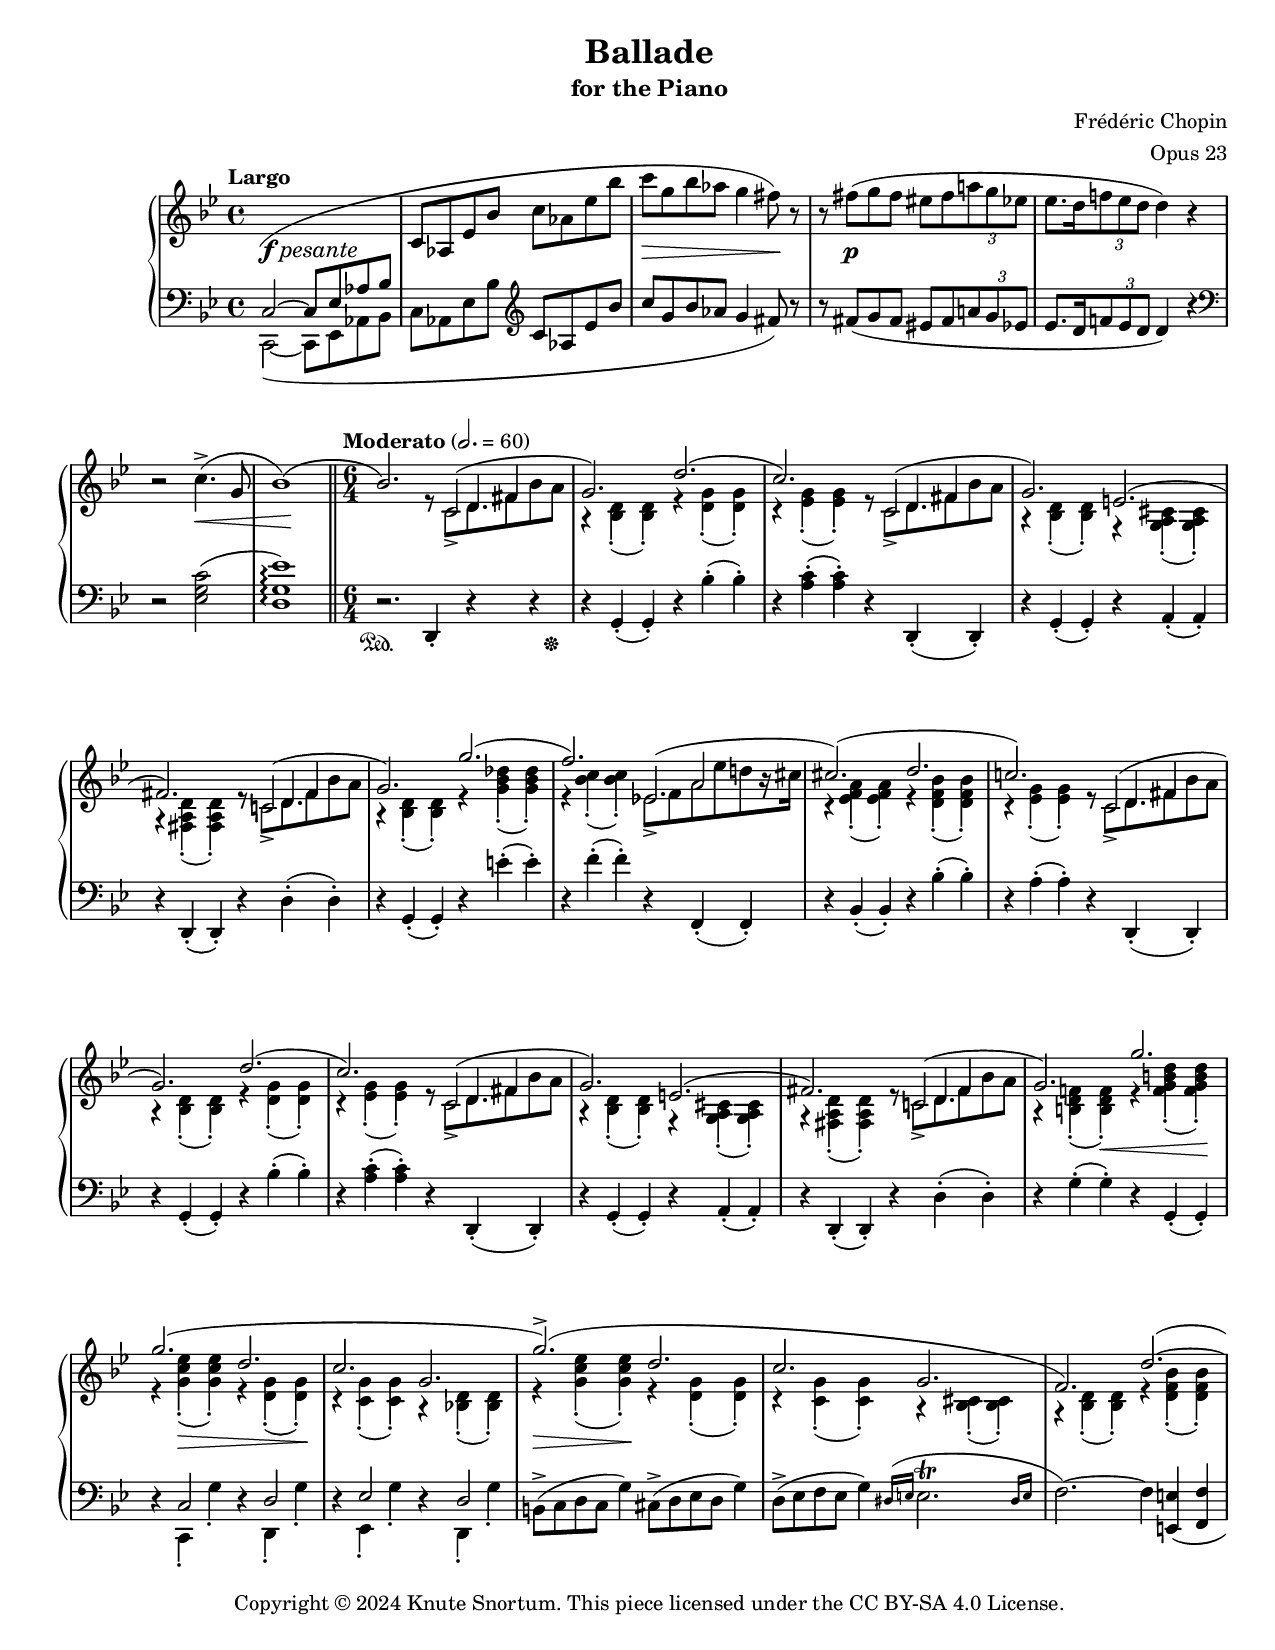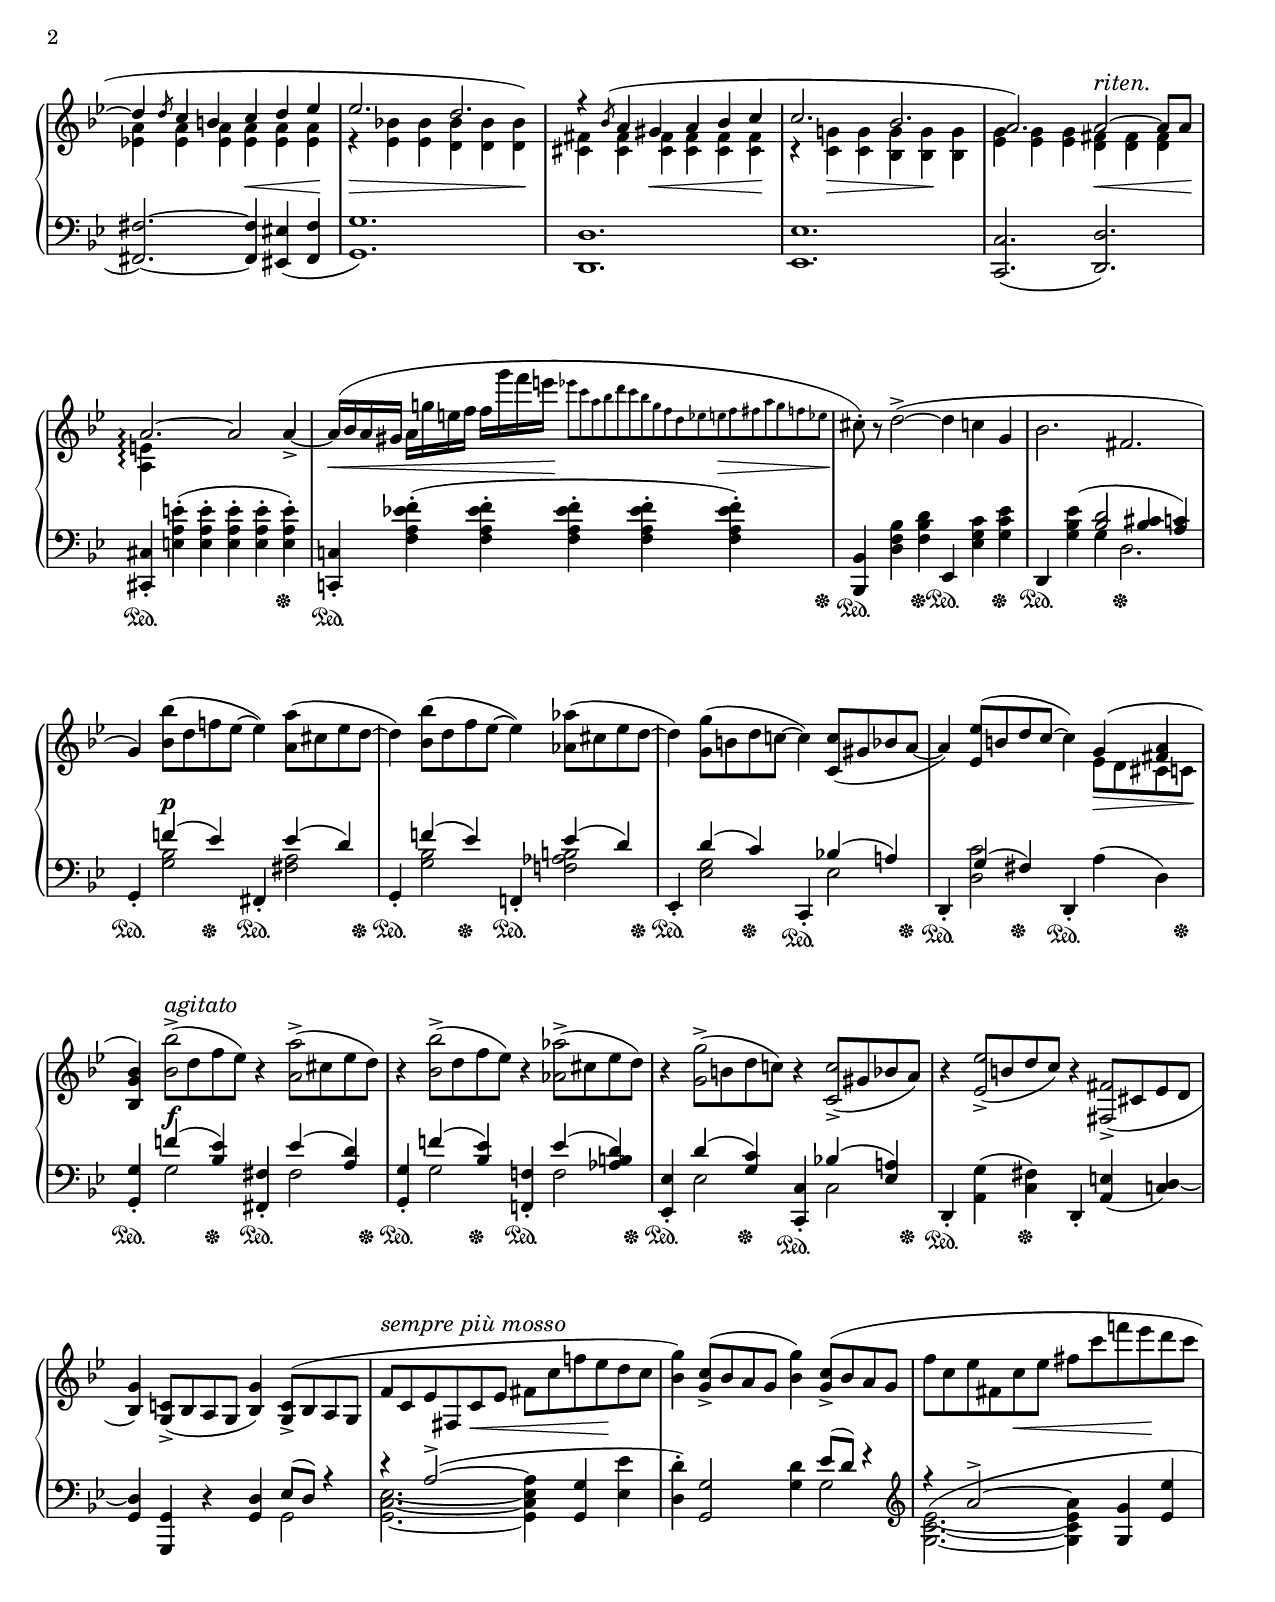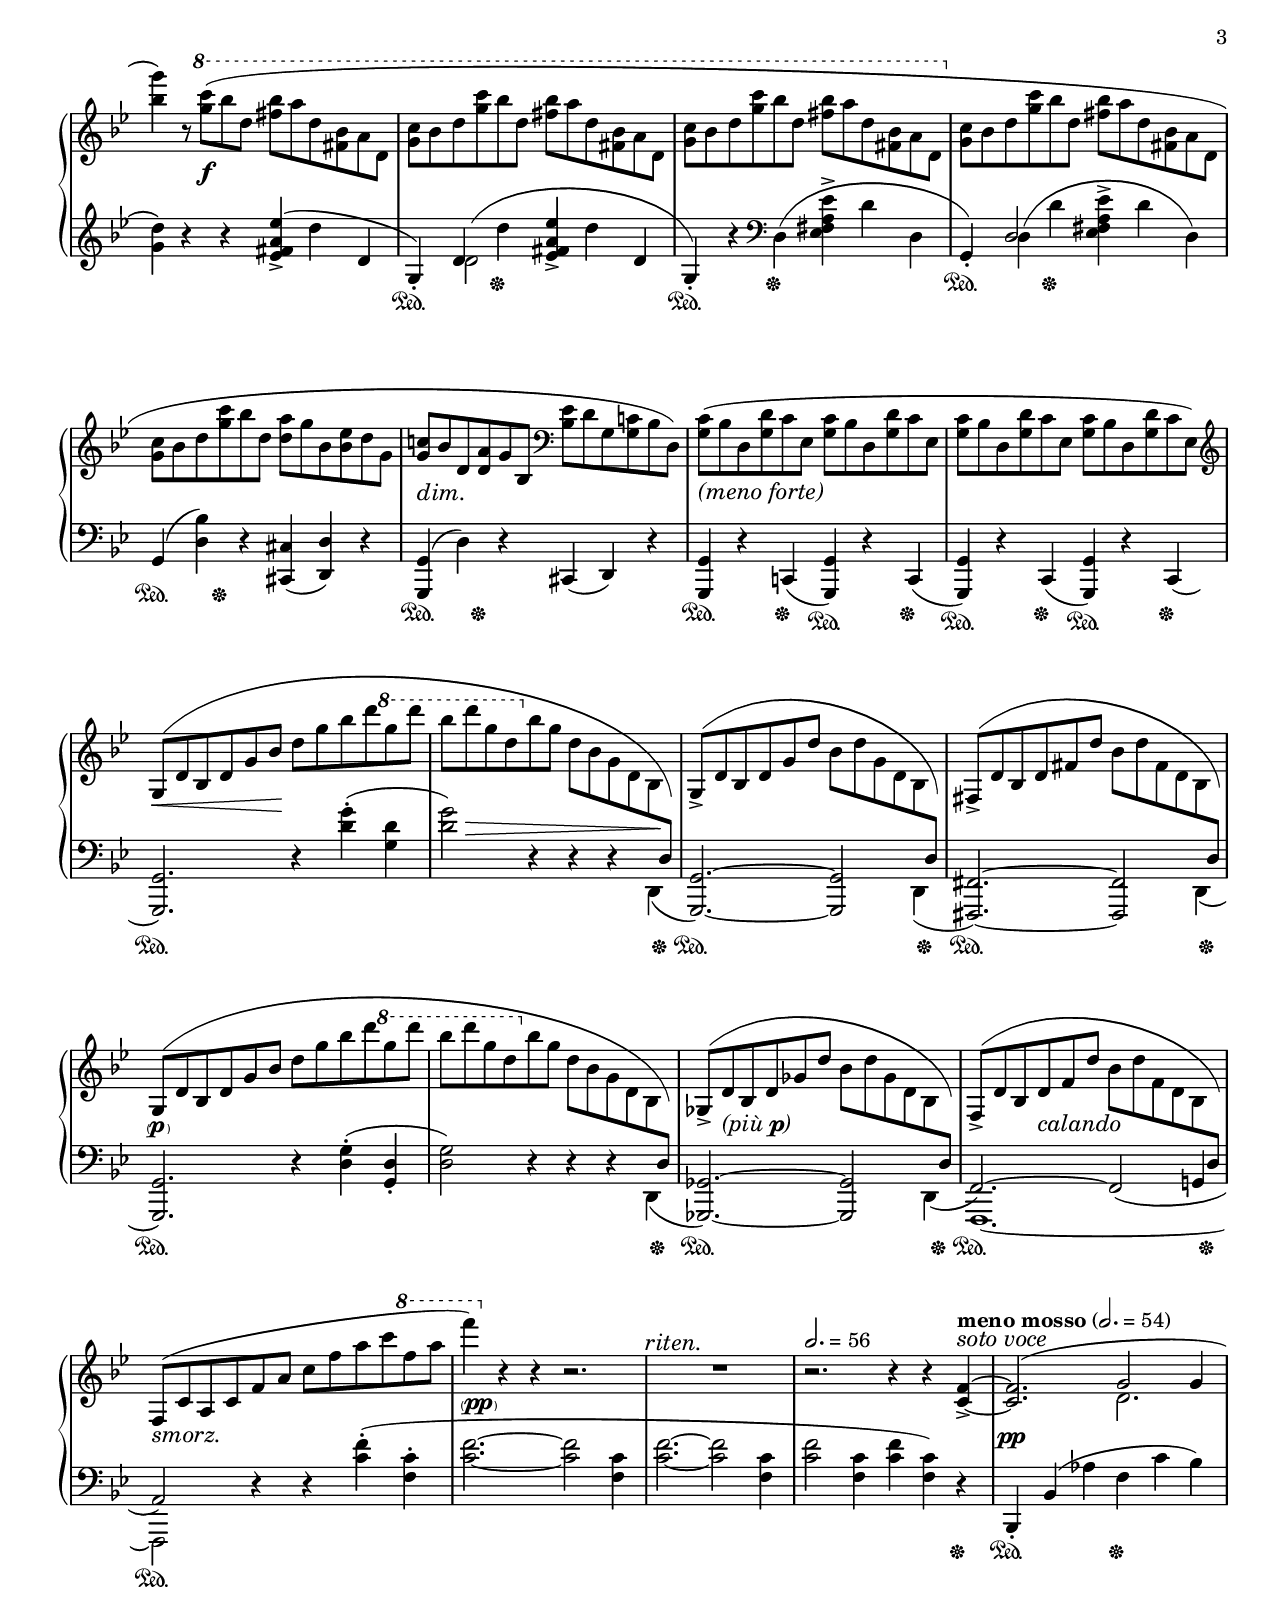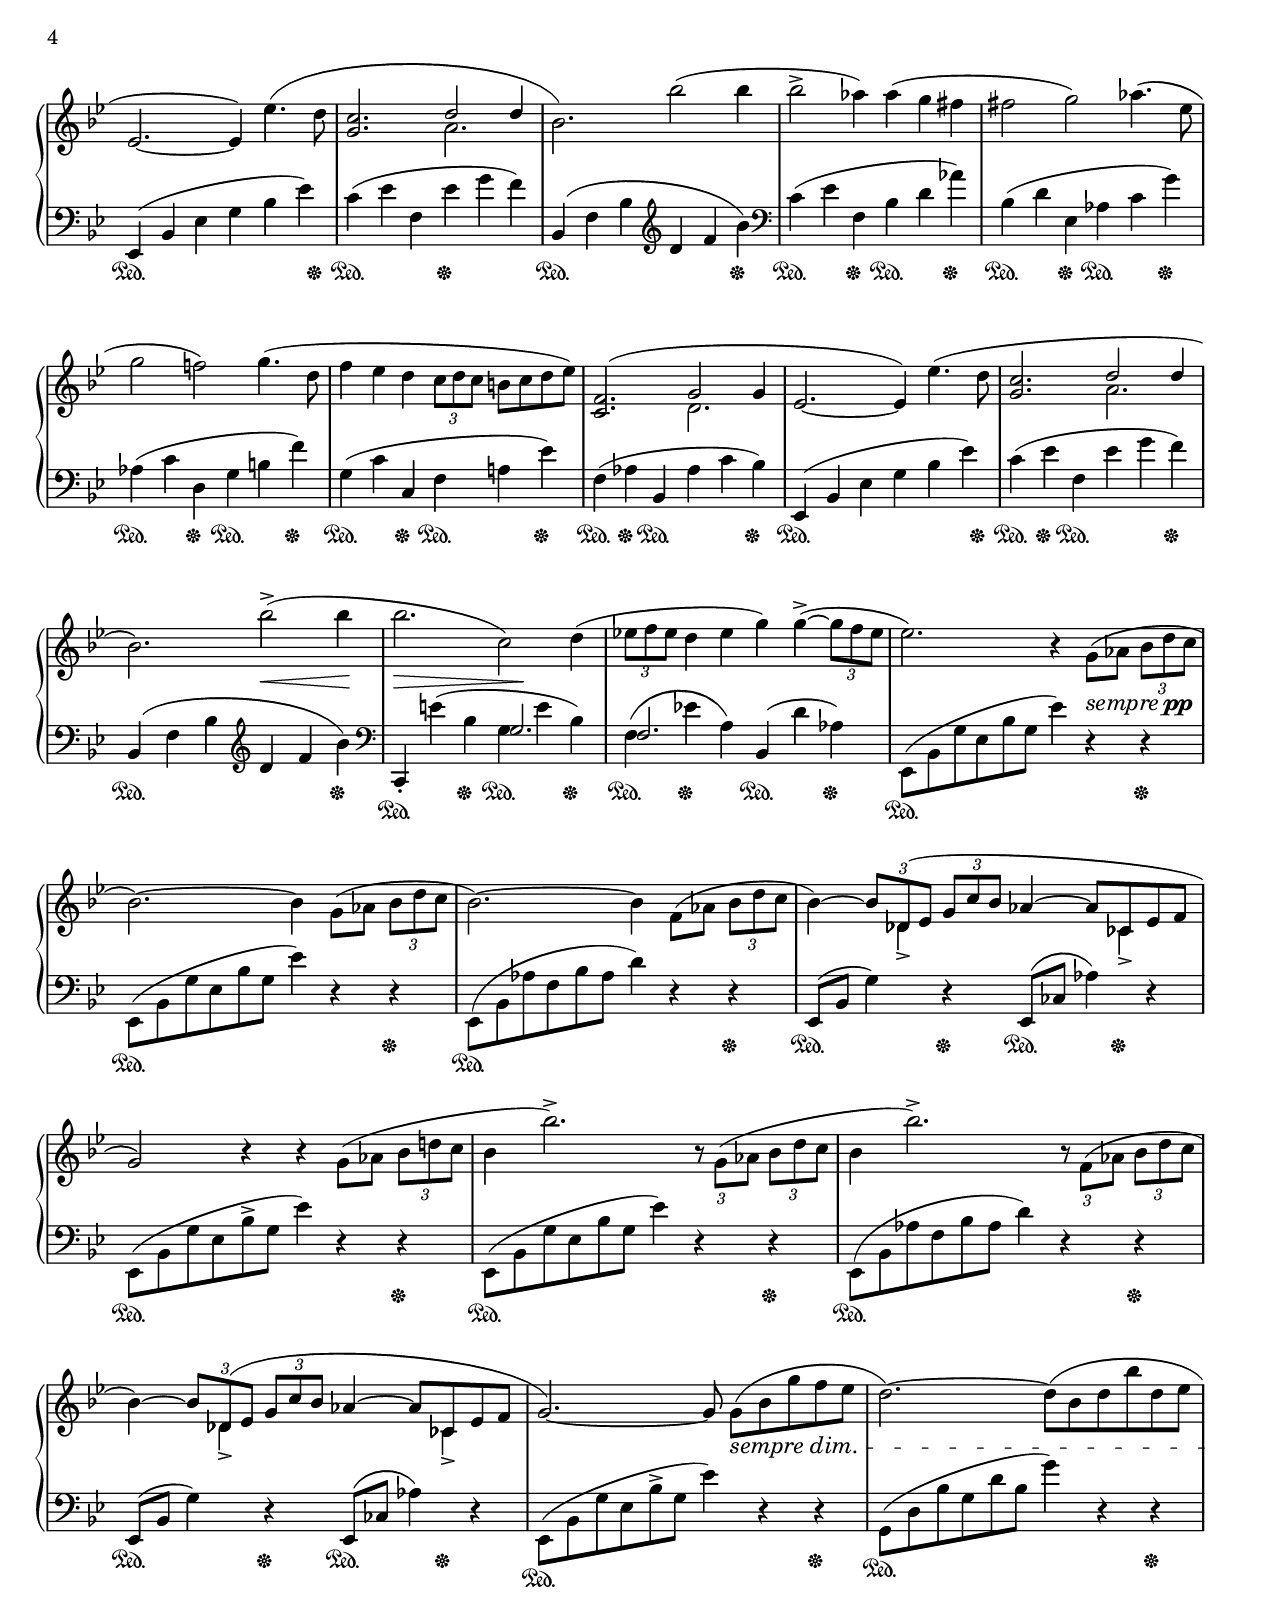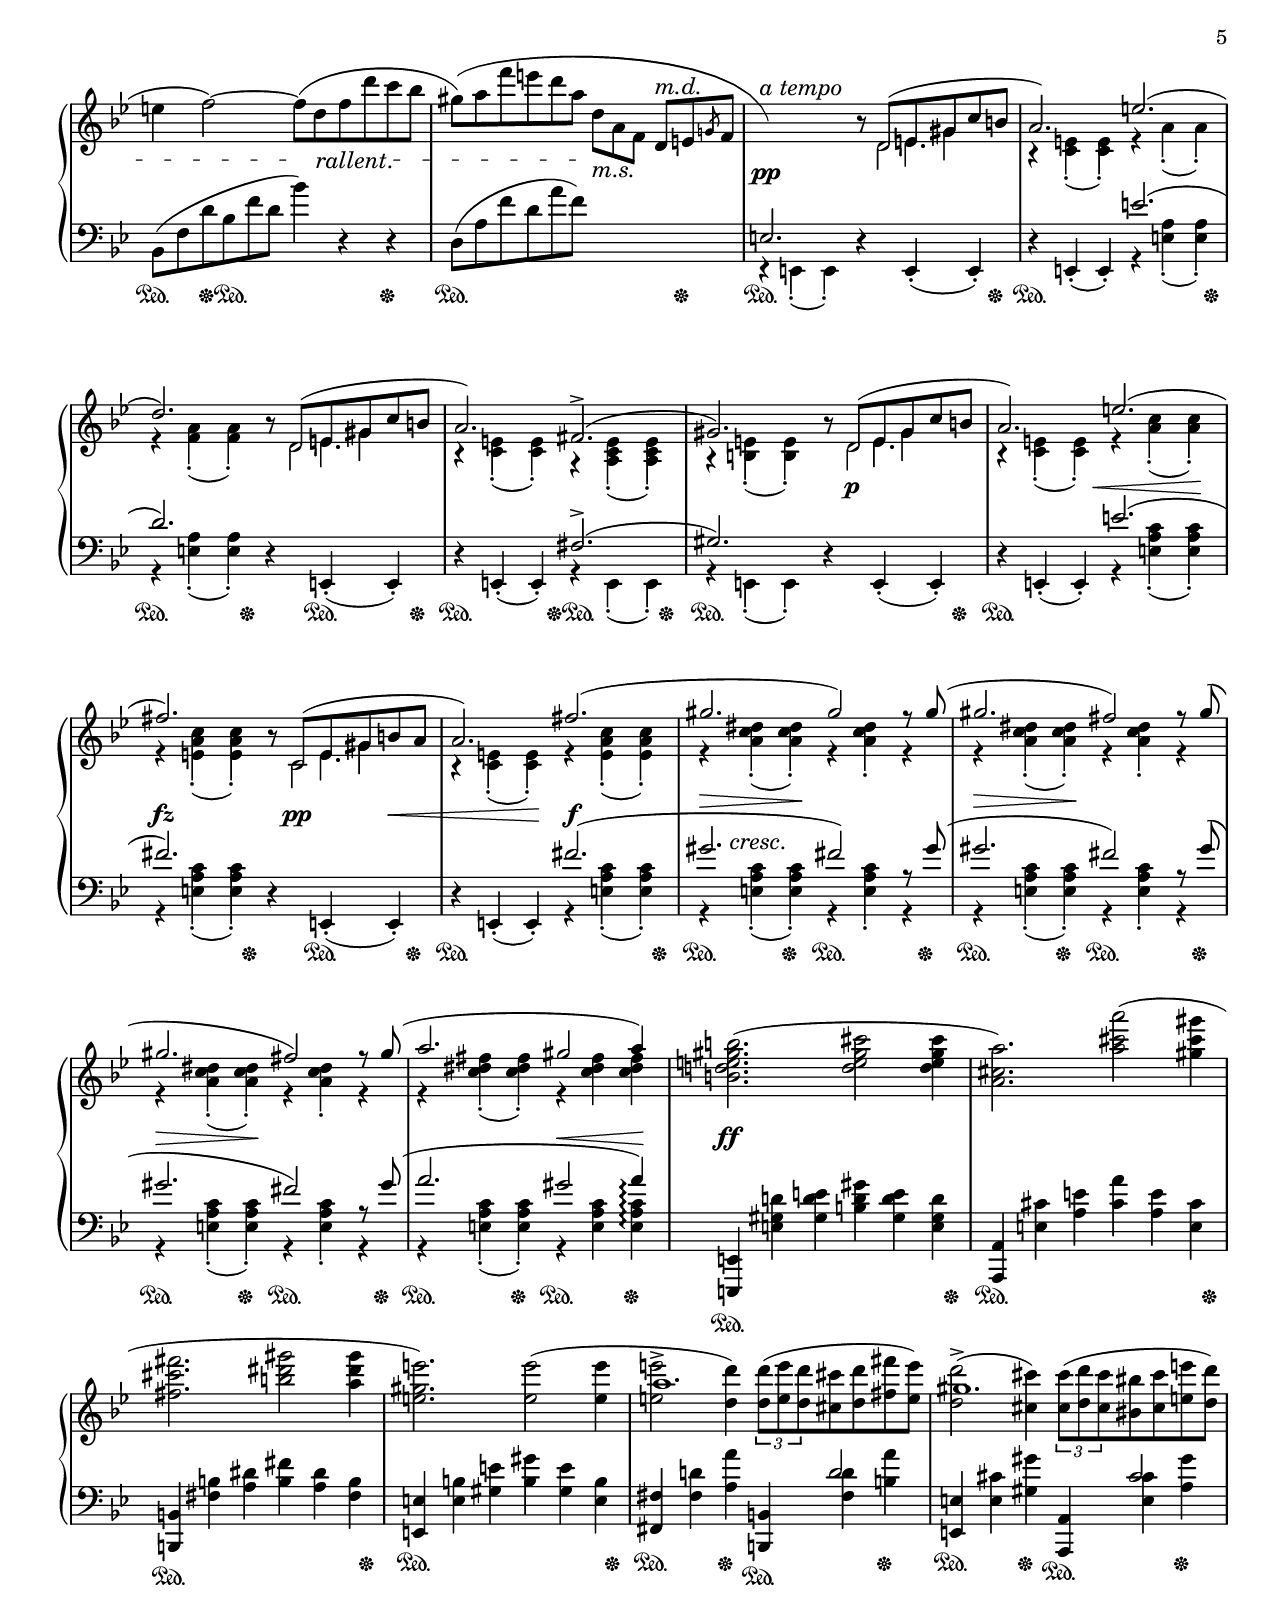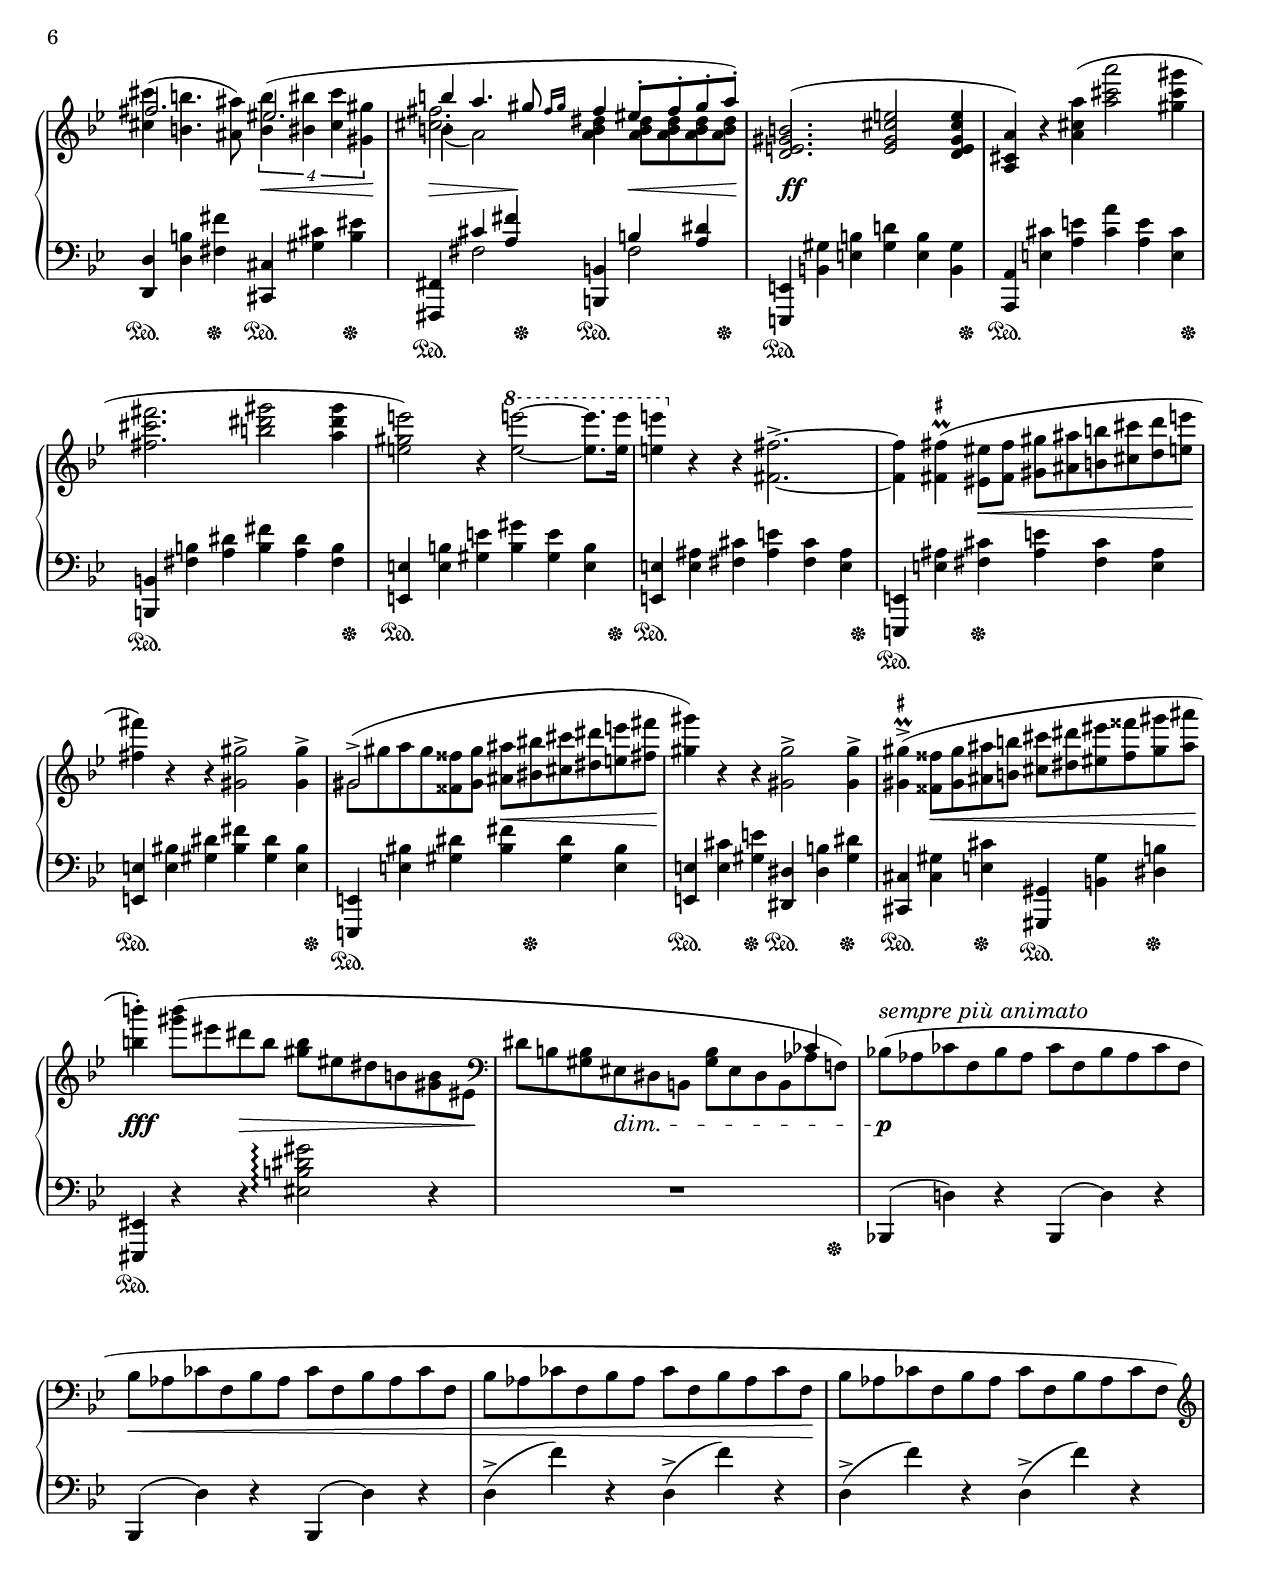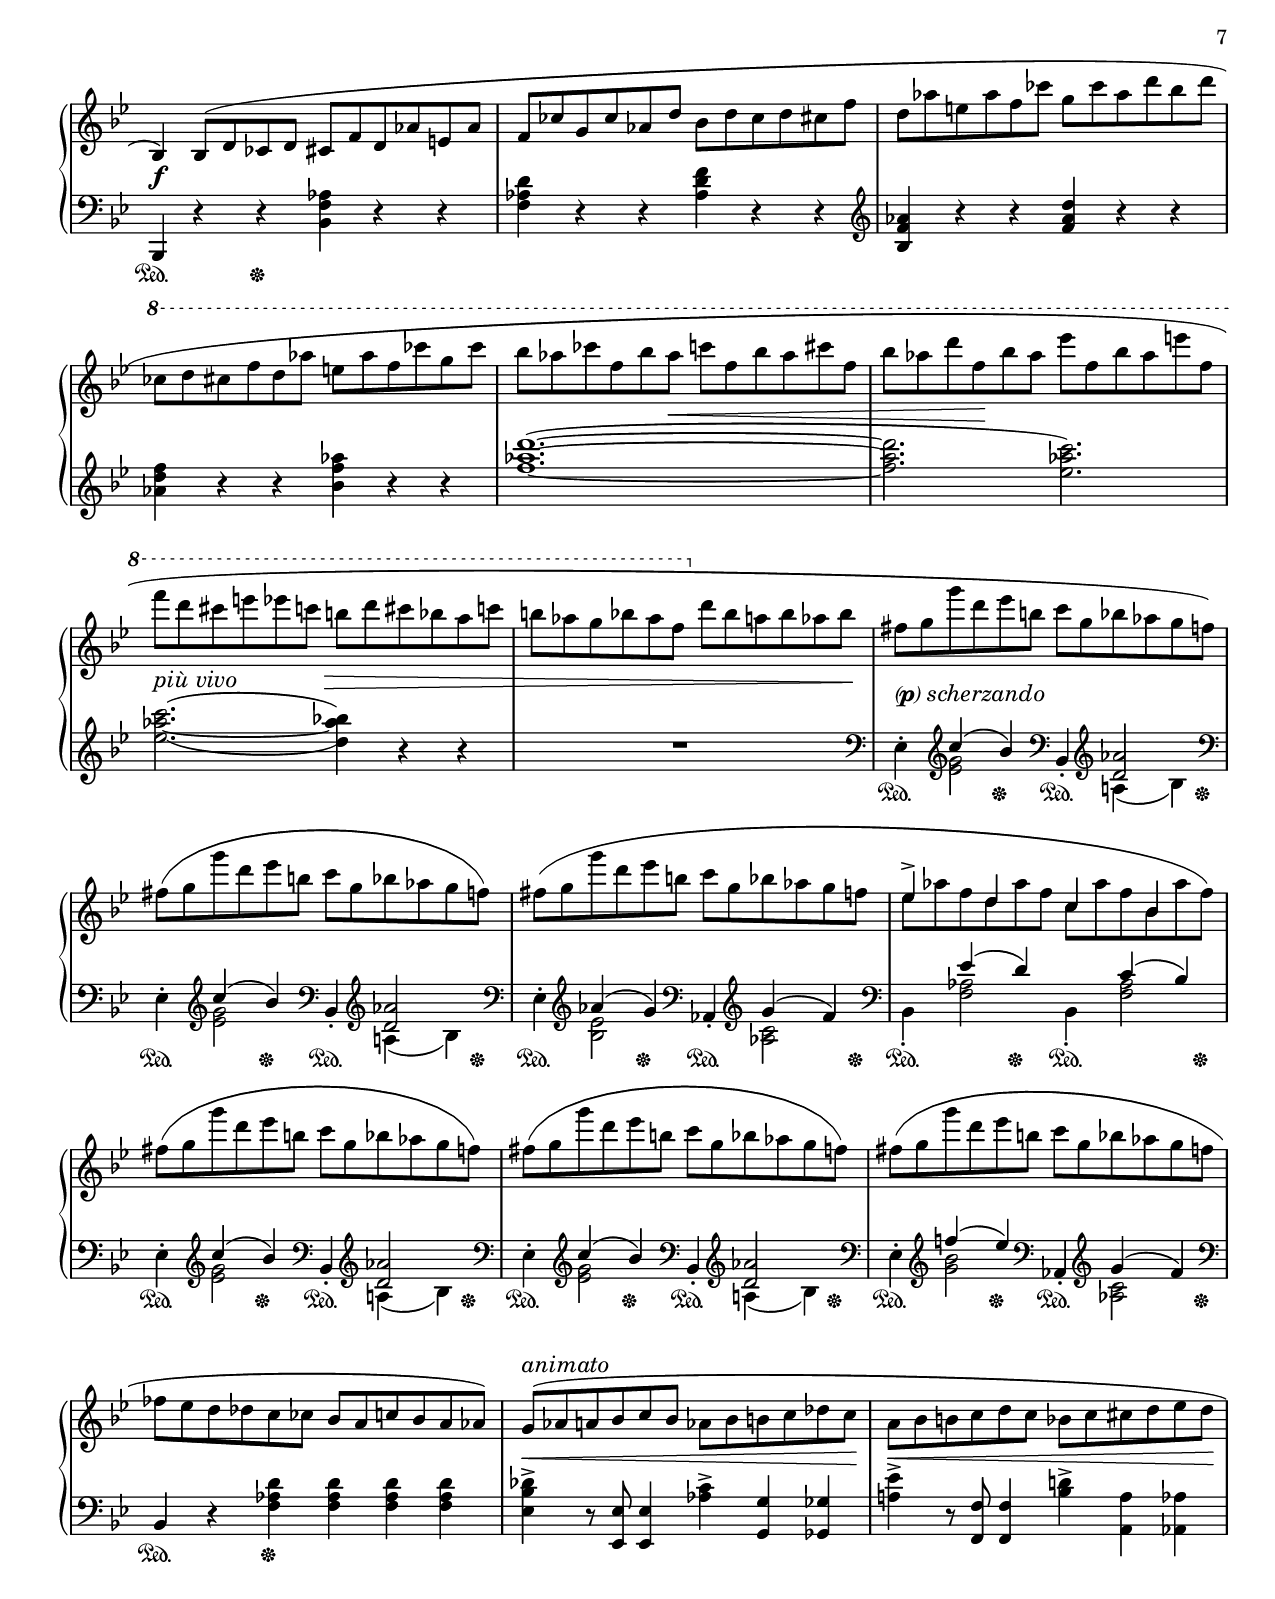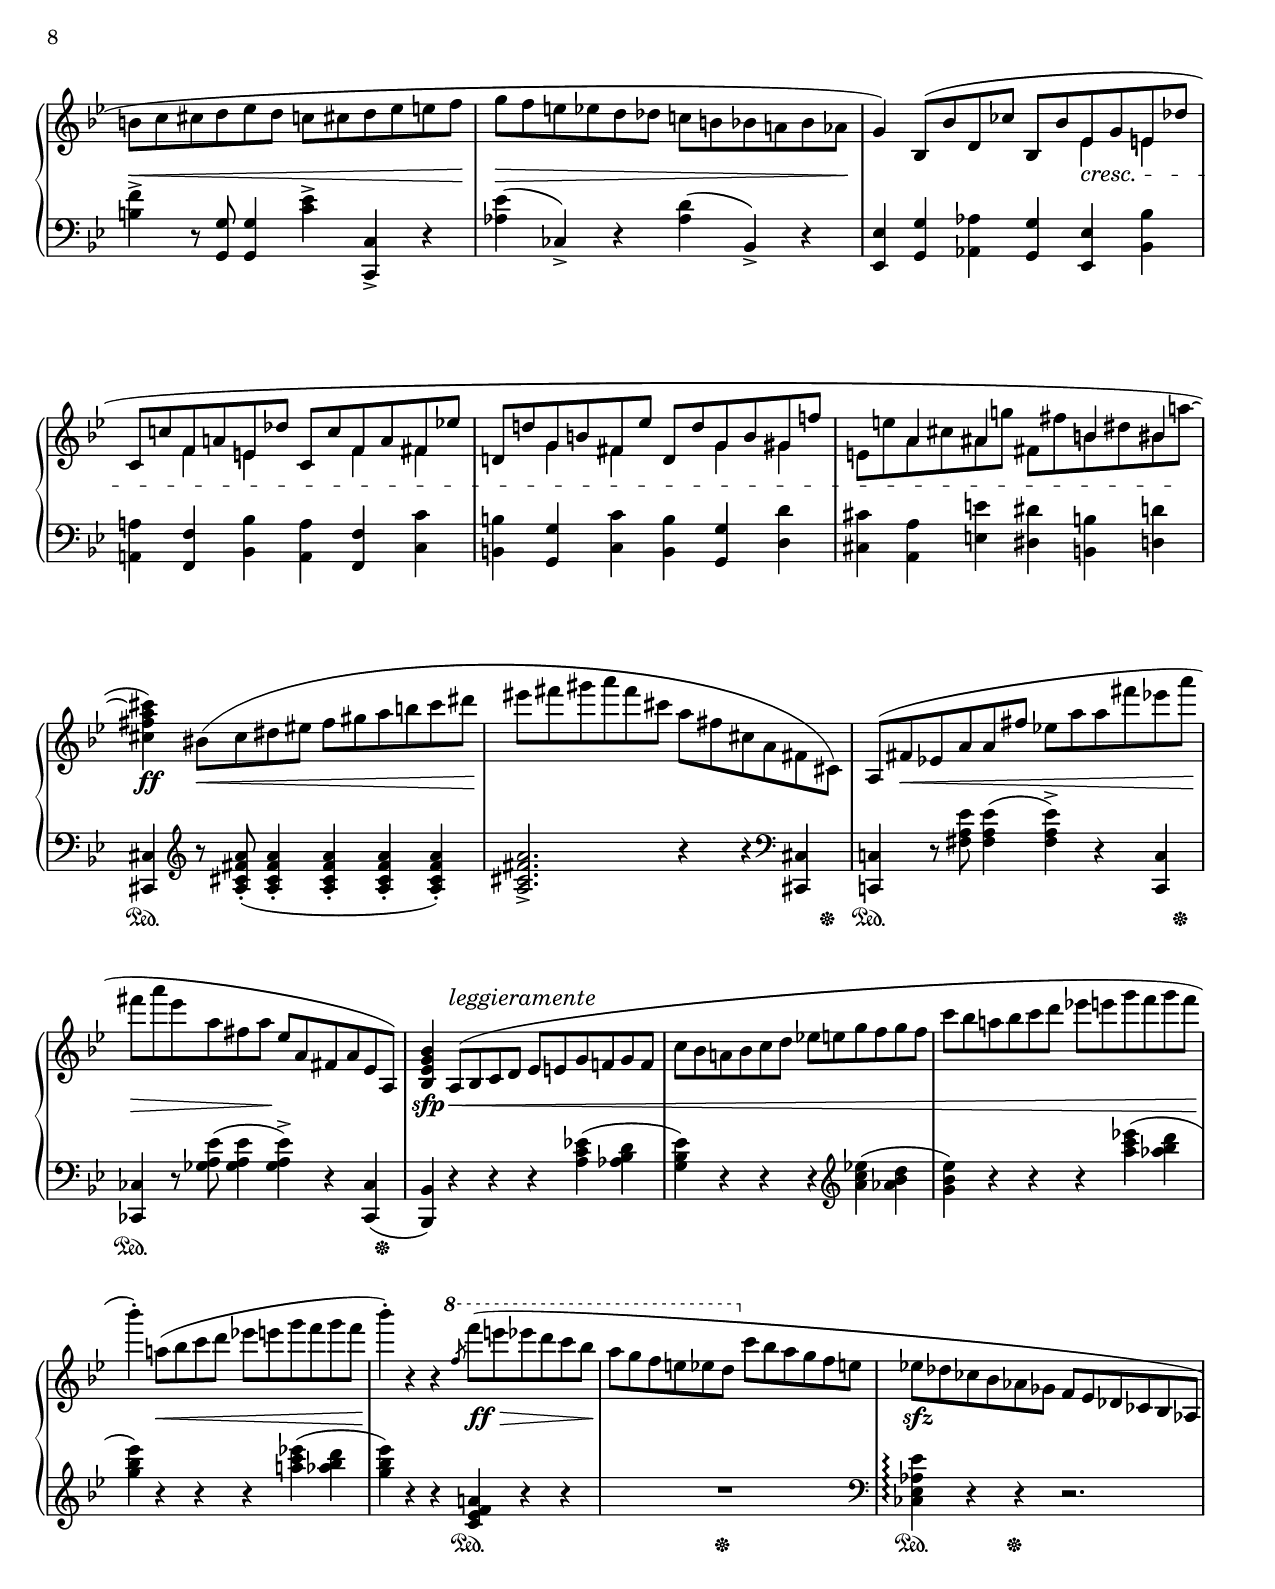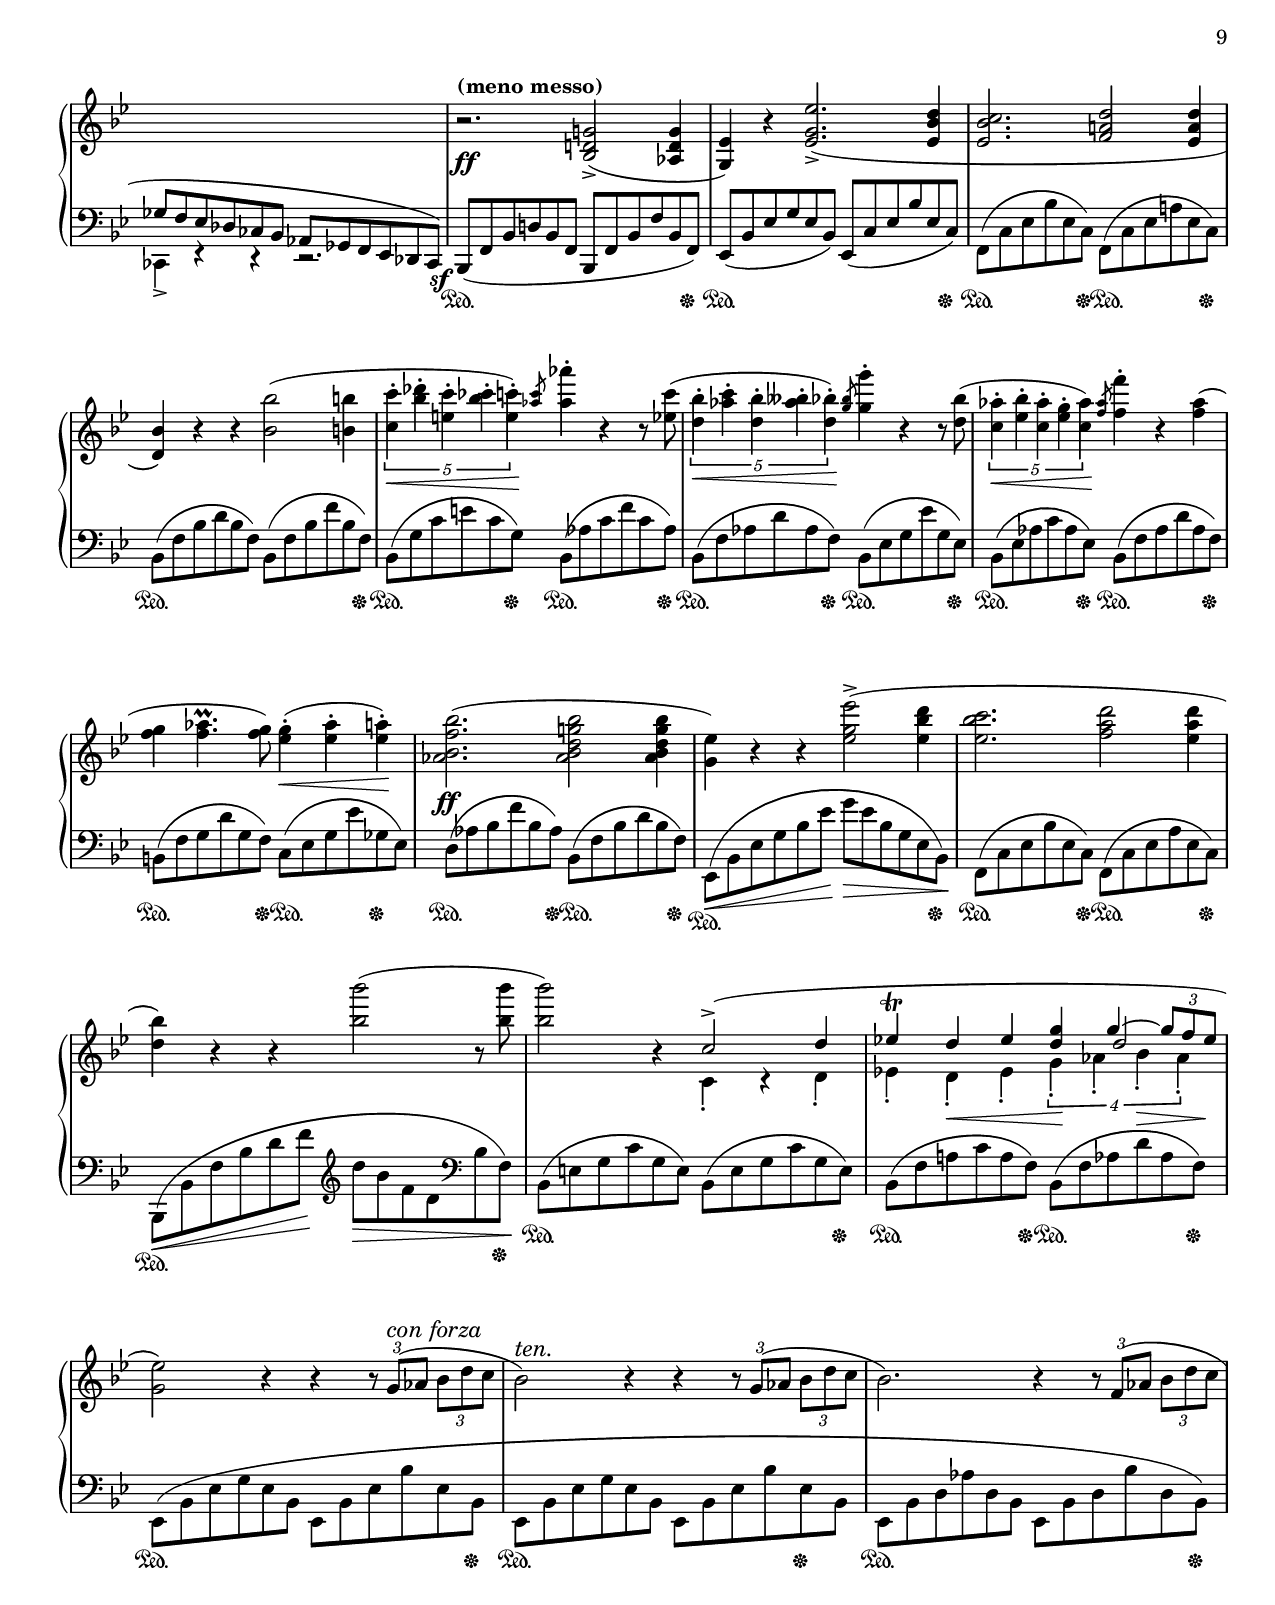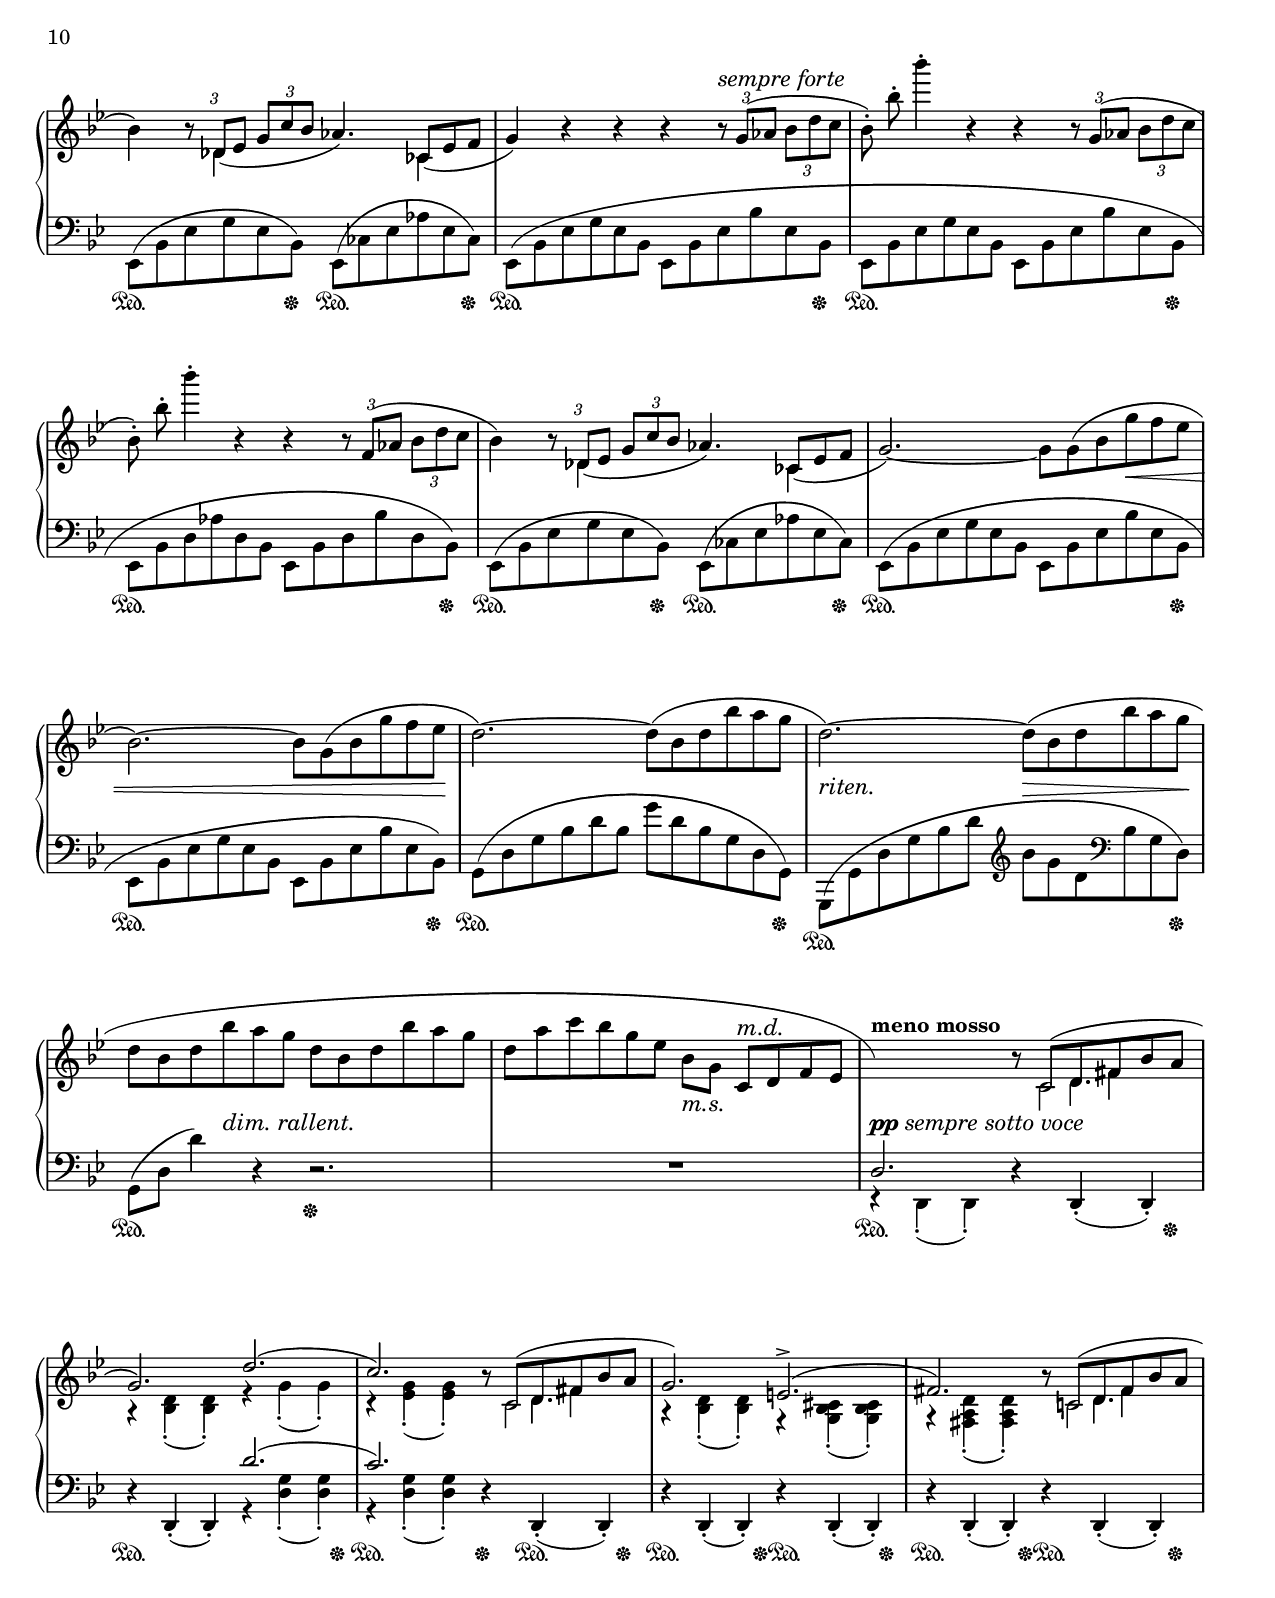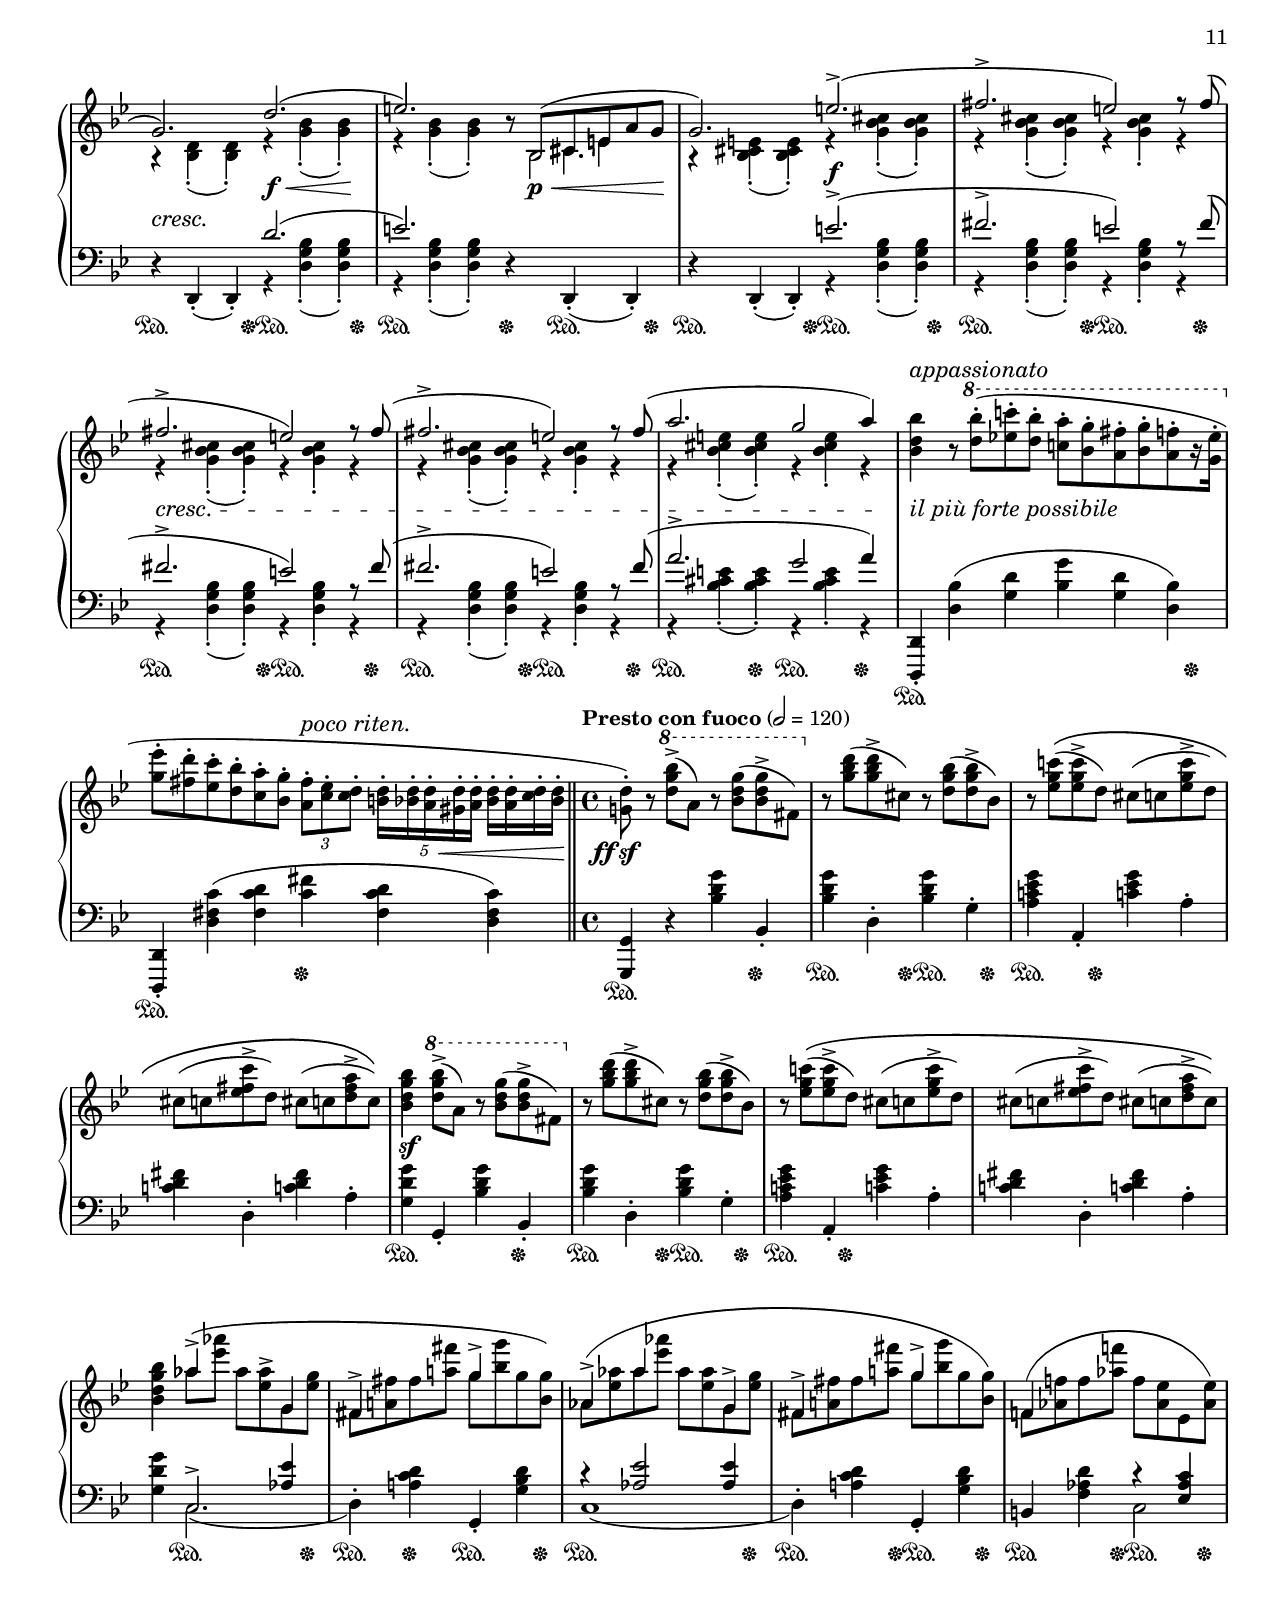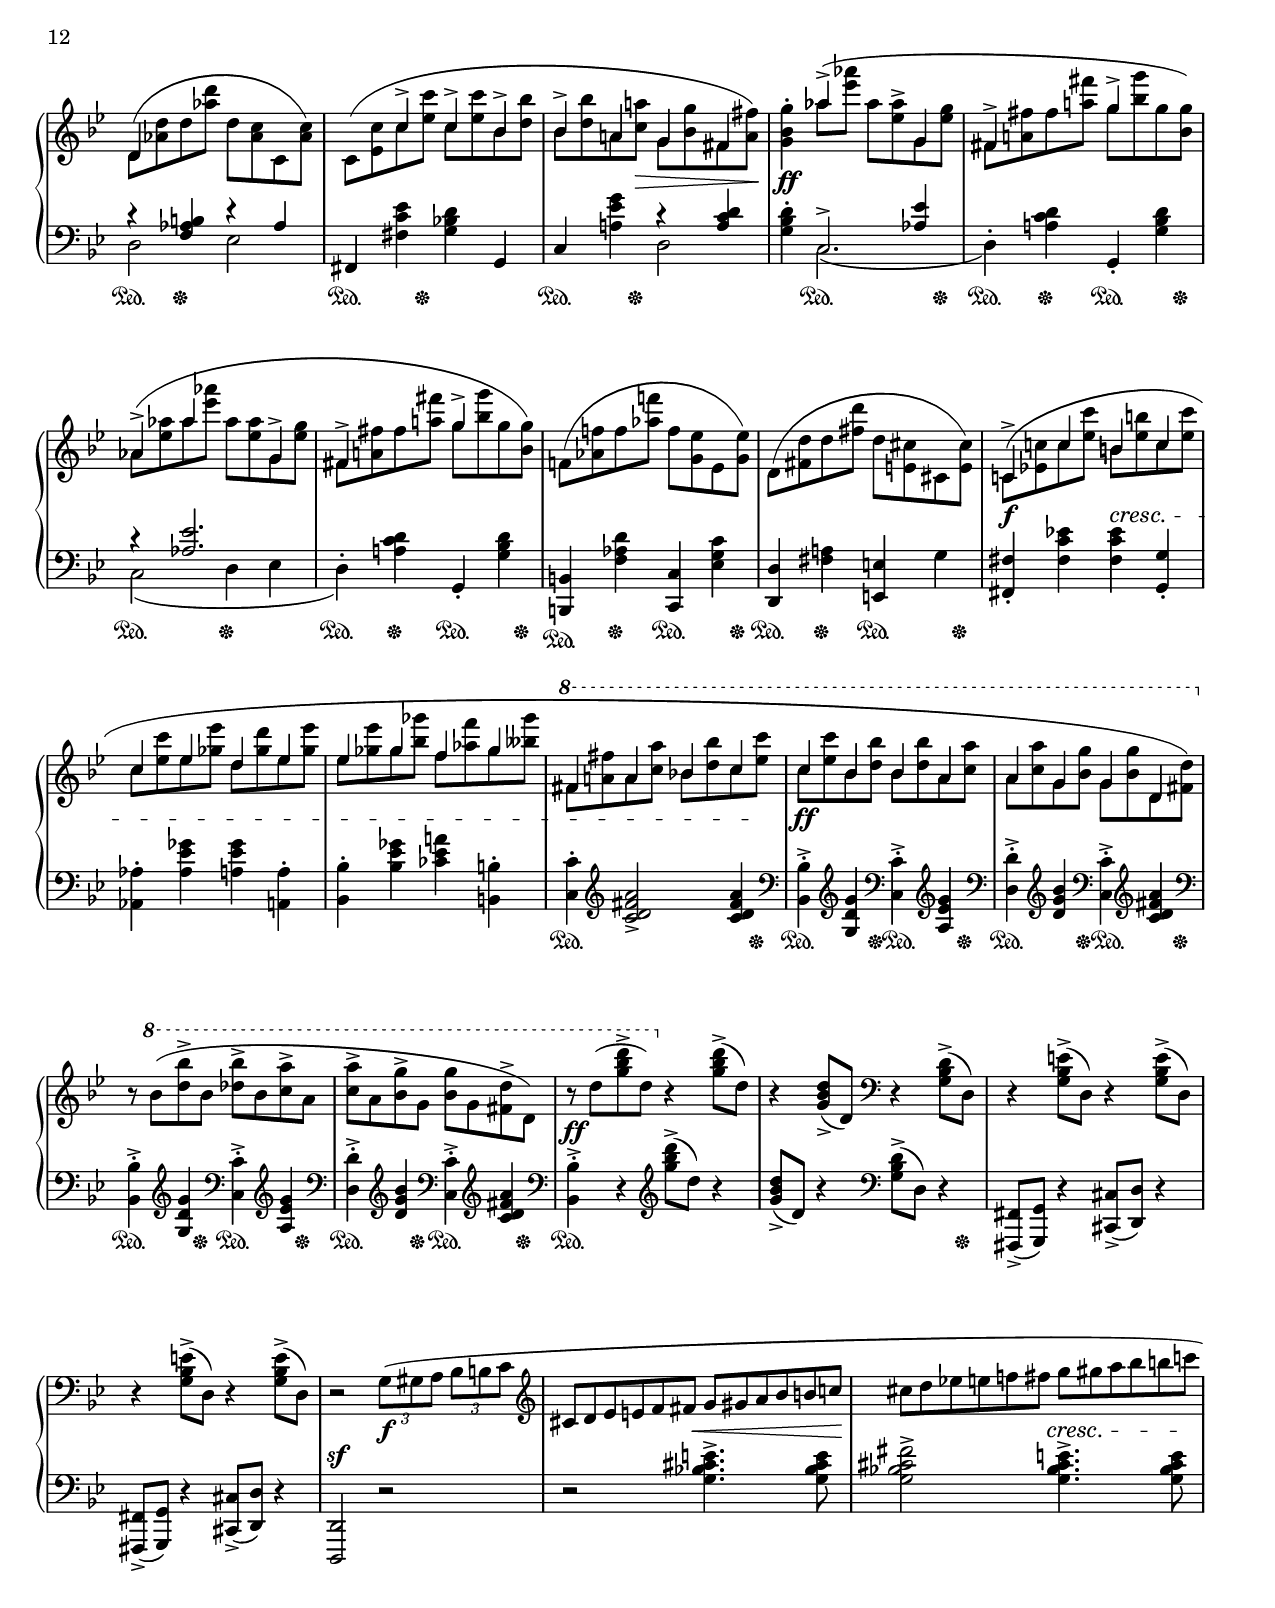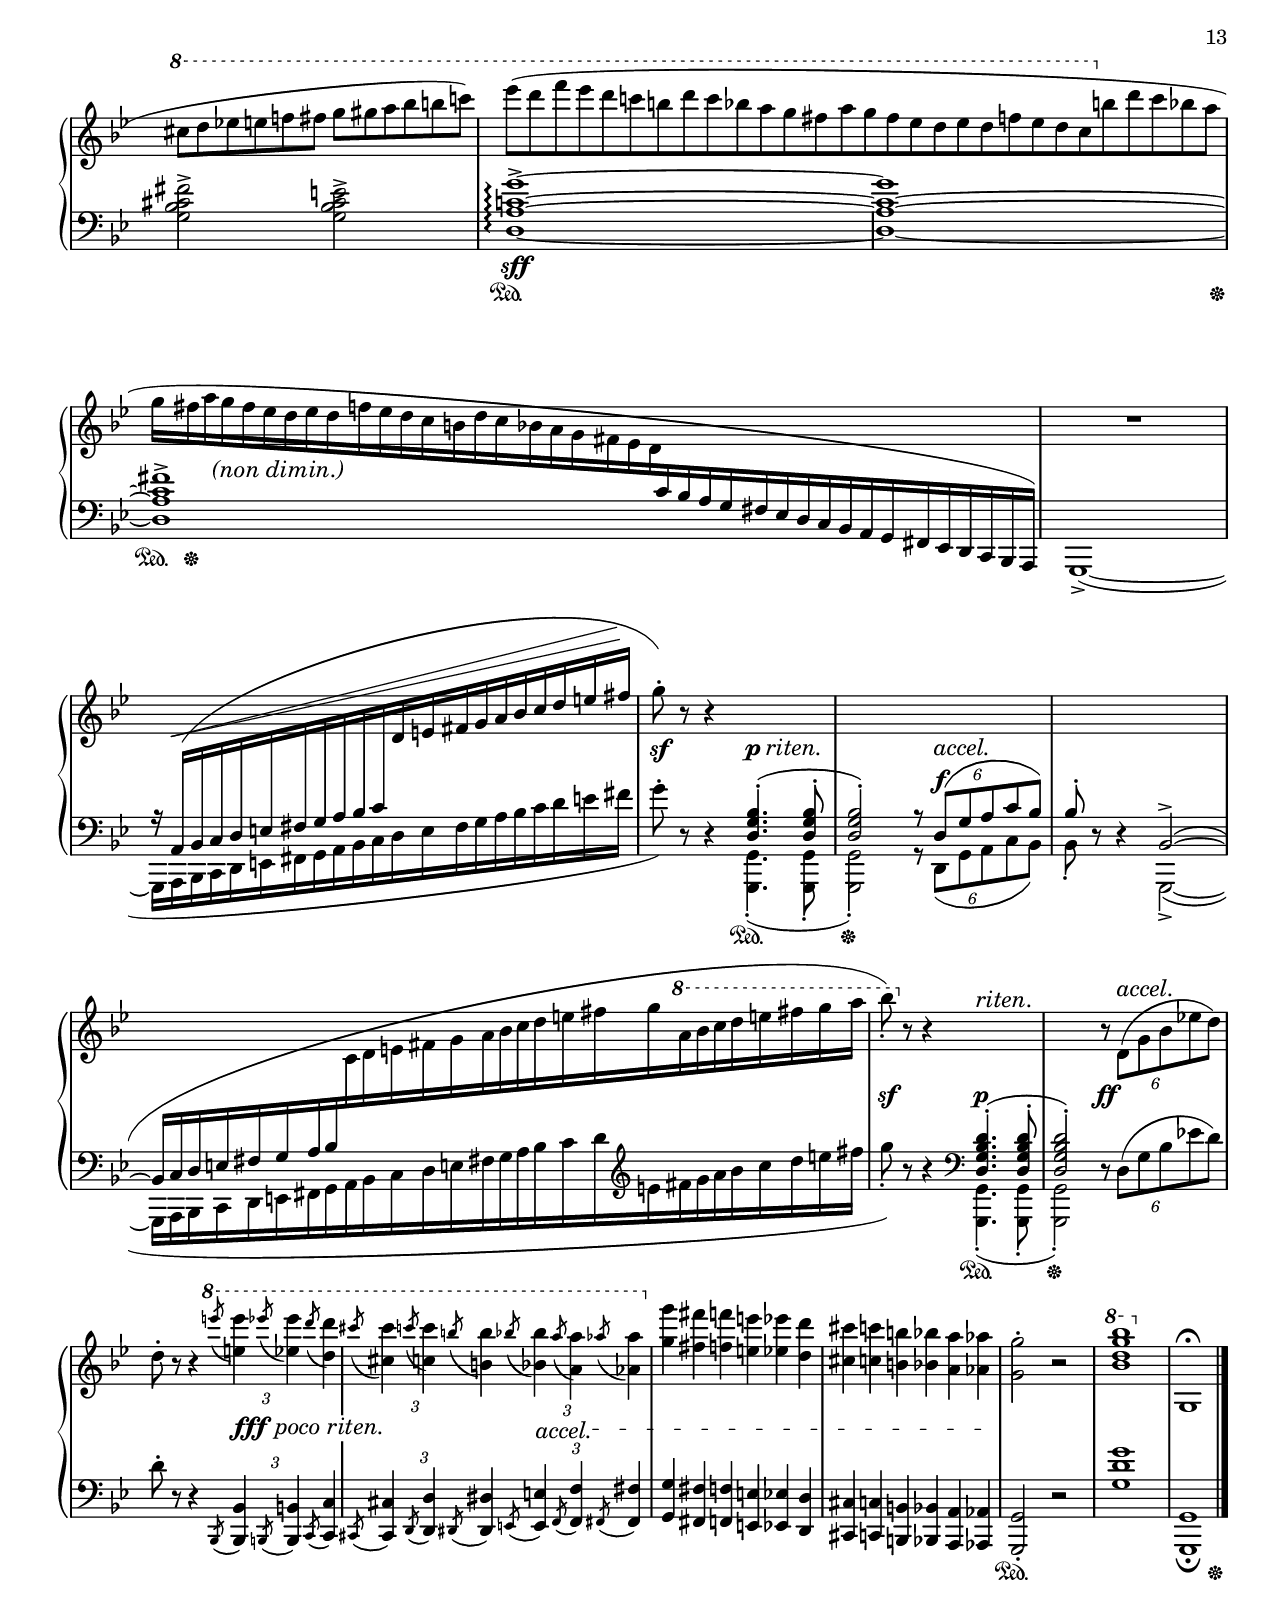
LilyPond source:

%...+....1....+....2....+....3....+....4....+....5....+....6....+....7....+....
\version "2.24.0"

%...+....1....+....2....+....3....+....4....+....5....+....6....+....7....+....
\version "2.24.0"

#(set-global-staff-size 18)

\header {
  title = ##f
  composer = ##f
  opus = ##f
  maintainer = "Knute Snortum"
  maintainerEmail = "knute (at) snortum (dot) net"
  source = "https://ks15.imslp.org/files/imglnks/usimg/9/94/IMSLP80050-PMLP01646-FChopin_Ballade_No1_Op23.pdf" % SrcA
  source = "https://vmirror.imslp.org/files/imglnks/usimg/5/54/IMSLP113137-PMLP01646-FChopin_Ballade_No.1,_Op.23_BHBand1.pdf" % SrcB
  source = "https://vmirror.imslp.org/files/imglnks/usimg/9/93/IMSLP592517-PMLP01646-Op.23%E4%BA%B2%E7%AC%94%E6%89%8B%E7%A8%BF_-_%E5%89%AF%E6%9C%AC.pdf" % Autograph
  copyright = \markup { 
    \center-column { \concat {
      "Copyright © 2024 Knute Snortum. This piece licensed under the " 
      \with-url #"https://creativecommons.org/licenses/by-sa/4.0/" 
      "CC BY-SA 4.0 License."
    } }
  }
}

\paper {
  ragged-right = ##f
  ragged-last-bottom = ##f
  min-systems-per-page = 5

  system-system-spacing =
    #'((basic-distance . 8) 
       (minimum-distance . 4)
       (padding . 2)
       (stretchability . 60)) % defaults: 12, 8, 1, 60

  last-bottom-spacing = 
    #'((basic-distance . 6)
       (minimum-distance . 4)
       (padding . 3)
       (stretchability . 30)) % defaults 1, 0, 1, 30
    
  top-system-spacing.minimum-distance = 10
    
  #(set-paper-size "letter")
  
  two-sided = ##t
  inner-margin = 12\mm
  outer-margin = 8\mm
    
  tocTitleMarkup = \markup \huge \bold \column {
    \fill-line { "Table of Contents" }
    \hspace #1
  }
  tocItemMarkup = \tocItemWithDotsMarkup
  print-all-headers = ##t
}

\layout {
  \context {
    \Score
    \omit BarNumber
    \override Slur.details.free-head-distance = 0.75
  }
  \context {
    \Voice
    \override Tie.minimum-length = 2.5
  }
  % Helps keep dynamics from intersecting the span bar line.
  \context { 
    \Dynamics
    \consists Pure_from_neighbor_engraver
    \remove Bar_engraver
  }
  \context {
    \Staff
    \consists Span_arpeggio_engraver
    connectArpeggios = ##t
  }  
}

\midi {
  % Dynamics are mostly in the staff, not the voice
  \context {
    \Staff
    \consists "Dynamic_performer"
  }
  \context {
    \Voice
    \remove "Dynamic_performer"
  }  
  \context {
    \Score
    midiMinimumVolume = #0.20
    midiMaximumVolume = #0.99
  }
}

%...+....1....+....2....+....3....+....4....+....5....+....6....+....7....+....

\version "2.24.0"
\language "english"

%...+....1....+....2....+....3....+....4....+....5....+....6....+....7....+....
\version "2.24.0"

%
% Scheme functions
%

makeSpanner =
#(define-music-function (mrkup) (markup?)
  #{
    \override TextSpanner.bound-details.left.text = #mrkup
    \override TextSpanner.bound-details.left.stencil-align-dir-y = 0 % 0.25
    \override TextSpanner.bound-details.left-broken.text = ##f
  #})

rallentSpanner = \makeSpanner \markup \large \italic rallent.
accelSpanner = \makeSpanner \markup \large \italic accel.

sempreDimMarkup = \markup \large \italic "sempre dim."
sempreDim =
  #(make-music 'DecrescendoEvent 'span-direction START 'span-type 'text
               'span-text sempreDimMarkup)

%
% Redefine
%

staffUp   = \change Staff = "upper"
staffDown = \change Staff = "lower"

sd = \sustainOn
su = \sustainOff

hideNoteHead = \once {
  \omit Stem
  \omit Dots
  \omit Flag
  \hideNotes
  \override NoteColumn.ignore-collision = ##t
}

tupletOff = {
  \omit TupletBracket
  \omit TupletNumber
}

tupletOn = {
  \undo \omit TupletBracket
  \undo \omit TupletNumber
}

strictSpacingOn = {
  \override Score.SpacingSpanner.strict-note-spacing = ##t
  \newSpacingSection
}

strictSpacingOff = {
  \override Score.SpacingSpanner.strict-note-spacing = ##f
  \newSpacingSection
}

barLinesOff = {
  \omit Staff.BarLine 
  \omit Score.SpanBar
}

barLinesOn = {
  \undo \omit Staff.BarLine
  \undo \omit Score.SpanBar
}

makeHalfNote = \tweak duration-log 1 \etc

%
% Markup
%

leggieramente = \markup \large \italic leggieramente
appassionato = \markup \large \italic appassionato
riten = \markup \large \italic riten.
ten = \markup \large \italic ten.
ms = \markup \large \italic m.s.
md = \markup \large \italic m.d.
smorz = \markup \large \italic smorz.
accelerando = \markup \large \italic accelerando
accel = \markup \large \italic accel.
agitato = \markup \large \italic agitato
animato = \markup \large \italic animato
calando = \markup \large \italic calando
crescMarkup = \markup \large \italic cresc.
semprePiuMosso = \markup \large \italic "sempre più mosso"
semprePiuAnimato = \markup \large \italic "sempre più animato"
piuVivo = \markup \large \italic "più vivo"
ilPiuFortePossibile = \markup \large \italic "il più forte possibile"
sotoVoce = \markup \large \italic "soto voce"
conForza = \markup \large \italic "con forza"
aTempo = \markup \large \italic "a tempo"
menoForte = \markup \large \italic "(meno forte)"
nonDimin = \markup \large \italic "(non dimin.)"
sempreForte = \markup \large \italic "sempre forte"
dimRallent = \markup \large \italic "dim. rallent."
pocoRiten = \markup \large \italic "poco riten."
fPesante = \markup { \dynamic f \normal-text \large \italic pesante }
PpSempreSottoVoce = \markup { 
  \dynamic pp \normal-text \large \italic \pad-markup #0.1 "sempre sotto voce"
}
piuPParen = \markup { \concat { \large "(più " \dynamic p \large ")" } }
pScherzando = 
  \markup { \concat { "(" \dynamic p ") " \large "scherzando" } }
pRiten = \markup { \dynamic p \large \italic riten. }
fffPocoRiten = \markup { 
  \dynamic fff \large \italic \whiteout \pad-markup #0.25 "poco riten." 
}
semprePP = \markup { \large \italic sempre \dynamic pp }
trillSharp = \markup \teeny \sharp
sfMarkup = \markup \dynamic sf

%
% Positions and shapes
%

slurShapeA = \shape #'((0 . 4) (3 . -3) (0 . -5) (0 . 0)) \etc
slurShapeB = \shape #'((0 . 1) (3 . -1) (0 . -4) (0 . 0)) \etc
slurShapeC = \shape #'((0 . 4) (3 . -2) (0 . -5) (0 . 0)) \etc
slurShapeD = \shape #'((0 . 4) (3 . -2) (0 . -5) (0 . 0)) \etc
slurShapeE = \shape #'((-1.5 . 0) (0 . 0) (0 . 0) (0 . 0)) \etc
slurShapeF = \shape #'((0 . 0) (0 . 0) (0 . 0) (0 . 2)) \etc
slurShapeG = \shape #'(
                        ((0 . 2) (0 . 2) (0 . 2) (0 . 2))
                        ((0 . 0) (0 . 0) (0 . 0) (0 . 0))
                      ) \etc
slurShapeH = \shape #'(
                        ((0 . 3) (0 . 1.5) (0 . 0) (0 . 0))
                        ((0 . 2) (0 . 2) (0 . 2) (0 . 2))
                      ) \etc
slurShapeI = \shape #'((0 . 0.5) (0 . 0) (0 . 0) (0 . 0.25)) \etc
slurShapeJ = \shape #'(
                        ((0 . 0) (0 . 1) (0 . 0) (0 . 0))
                        ((0 . 0) (0 . 0) (0 . 0) (0 . 0))
                      ) \etc
slurShapeK = \shape #'((0 . 3) (0 . -1) (0 . -1) (0 . 3)) \etc
slurShapeL = \shape #'((0 . 0) (0 . 0) (0 . -1) (0 . 3)) \etc
slurShapeM = \shape #'((0 . 0) (5 . -1) (0 . 1.5) (0 . 1)) \etc
slurShapeN = \shape #'((0 . 0) (3 . 0) (0 . 0) (0 . 1)) \etc
slurShapeO = \shape #'((0 . 0) (3 . 0) (0 . 0) (0 . 1)) \etc
slurShapeP = \shape #'((0 . 0) (5 . -1) (0 . 1.5) (0 . 1)) \etc
slurShapeQ = \shape #'((0 . 0) (3 . 0) (0 . 0) (0 . 1)) \etc
slurShapeR = \shape #'((0 . 0) (3 . 0) (0 . 0) (0 . 1)) \etc
slurShapeS = \shape #'(
                        ((0 . 0) (0 . 0) (0 . 0) (0 . 0))
                        ((0.5 . 0) (0 . 0.5) (0 . 2) (0 . 3))
                      ) \etc
slurShapeT = \shape #'((0 . 3) (0 . 1) (0 . -0.5) (0 . 0)) \etc
slurShapeU = \shape #'((0 . 3) (0 . 0) (0 . 0) (0 . 3)) \etc
slurShapeV = \shape #'((0 . 3) (0 . 1) (0 . 0) (0 . 0)) \etc
slurShapeW = \shape #'((0 . 0) (0 . -0.5) (0 . -2) (0 . 0)) \etc
slurShapeX = \shape #'((0 . 0) (0 . -0.5) (0 . -2) (0 . 0)) \etc
slurShapeY = \shape #'((0 . -1) (0 . 0) (0 . 3) (-0.5 . -3)) \etc
slurShapeZ = \shape #'((0 . 0) (0 . 0) (0 . 3) (0 . 0.5)) \etc
slurShapeAA = \shape #'((-0.25 . 3.75) (0.5 . 3) (0 . 1) (0 . -0.5)) \etc
slurShapeAB = \shape #'(
                         ((0 . -3) (0 . 2) (0 . 3) (2.5 . 0))
                         ((0 . 0) (0 . 0) (0 . 0) (0 . 0))
                       ) \etc
slurShapeAC = \shape #'((0 . 0) (0 . 0.5) (0 . 2) (0 . 3)) \etc
slurShapeAD = \shape #'((0 . 0) (5 . -1) (0 . 0) (0 . 0)) \etc
slurShapeAE = \shape #'((0 . 1) (0 . -1.5) (0 . -2) (0 . 1)) \etc
slurShapeAF = \shape #'(
                         ((0 . 0) (0 . 0) (0 . 0) (0 . 0))
                         ((0 . 0) (0 . 0) (0 . 5) (-1 . -2))
                       ) \etc
slurShapeAG = \shape #'((0 . 2) (0 . 0) (0 . 0) (0 . 0)) \etc
slurShapeAH = \shape #'((0 . -1) (0 . 3) (0 . 0) (0 . 0)) \etc
slurShapeAI = \shape #'((0 . 2) (0 . 0) (0 . -1) (0 . 0)) \etc
slurShapeAJ = \shape #'((0 . 0) (0 . 2) (0 . 1) (0 . 0)) \etc
slurShapeAK = \shape #'((0 . 0) (0 . -1) (0 . -1) (0 . 0)) \etc
slurShapeAL = \shape #'((0 . 0) (4 . -7) (0 . -3) (0 . 3)) \etc
slurShapeAM = \shape #'(
                         ((0 . 0) (0 . 0) (0 . 0) (0 . 0))
                         ((0 . 3) (2 . -4) (0 . -7) (0 . 0.5))
                       ) \etc

pSlurShapeA = \shape #'(
                         ((0 . 1) (0 . 1) (0 . 1) (0 . 1))
                         ((1.5 . 2) (1.5 . 0) (0 . 1) (0 . 1))
                       ) \etc
pSlurShapeB = \shape #'((0 . 1) (0 . 0) (0 . 0) (0 . 1.5)) \etc

tieShapeA = \shape #'((0 . 0) (0 . 1.5) (0 . 1.5) (0 . 0)) \etc

moveTextA = 
  \tweak outside-staff-priority ##f 
  \tweak X-offset 0.5 
  \tweak Y-offset 5 
  \etc
moveTextB = \offset Y-offset 0.5 \etc 
moveTextC = \offset Y-offset -2.25 \etc 
moveTextD = \offset Y-offset -2 \etc
moveTextE = \tweak X-offset -3 \etc
  
moveTrillA = 
  \tweak avoid-slur #'inside
  \tweak X-offset 1
  \etc

moveOttavaA = \offset OttavaBracket.Y-offset 1.5 \etc
moveOttavaB = \offset OttavaBracket.Y-offset 1.5 \etc
  
rotateHairpinA = \once \override Hairpin.rotation = #'(8 -1 0)
rotateHairpinB = \once \override Hairpin.rotation = #'(10 -1 0)
rotateHairpinC = \once {
  \override Hairpin.rotation = #'(13 -1 0)
  \override Hairpin.Y-offset = 8.5
}


#(ly:expect-warning "no viable initial configuration found")

global = {
  \time 4/4
  \key g \minor
  \set Score.extraNatural = ##f
}

rightHandUpper = \relative {
  \staffDown \voiceOne c2~-\slurShapeE ( c8 ef af bf |
  \staffUp c8 af ef' bf'  \oneVoice c af ef' bf' |
  c8 g bf af g4 fs8) r |
  \omit TupletBracket
  r8 fs( g fs  es[ fs \tuplet 3/2 { a! g ef] } |
  ef8.[ d16 \tuplet 3/2 { f!8 ef d] } d4) r |
  r2 c4.->( g8 |
  bf1)-\tieShapeA ^~ |
  \bar "||"
  \time 6/4
  \voiceOne bf2. s8 c,2*1/4( d4.*1/3 fs4 s8 |
  
  \barNumberCheck 9
  g2.) d'( |
  c2.) s8 c,2*1/4( d4.*1/3 fs4 s8 |
  g2.) e( |
  fs2.) s8 c!2*1/4( d4.*1/3 fs4 s8 |
  g2.) g'( |
  f2.) ef,!2.*1/3( a2 |
  cs2.)( d |
  c!2.) s8 c,2*1/4( d4.*1/3 fs4 s8 |
  
  \barNumberCheck 17
  % like 9 (4 bars)
  g2.) d'( |
  c2.) s8 c,2*1/4( d4.*1/3 fs4 s8 |
  g2.) e( |
  fs2.) s8 c!2*1/4( d4.*1/3 fs4 s8 |
  g2.) g' |
  g2.( d |
  c2. g |
  g'2.->)( d |
  
  \barNumberCheck 25
  c2. g |
  f2.) d'~-\slurShapeG ( |
  d4 \slashedGrace { d8 } c4 b  c d ef |
  ef2. d2.*2/3 \hideNoteHead bf4) |
  r4 \slashedGrace { bf8( } a4 gs  a bf c |
  c2. bf |
  a2.) a2~^\riten a8 a |
  a2.~\arpeggio a2 \oneVoice a4->~ |
  
  \barNumberCheck 33
  a16( bf a gs  a g'! e f  f g' f e \magnifyMusic #2/3 { \scaleDurations 6/18 {
    ef!8[ c a bf d c bf g f d ef! e f fs a g f ef] |
  } }
  cs8-.) r d2->~( d4 c g |
  bf2. fs2. |
  g4) <bf bf'>8( d f! ef~ ef4) <a, a'>8( cs ef d~ |
  d4) <bf bf'>8( d f ef~ ef4) <af, af'>8( cs ef d~ |
  d4) <g, g'>8( b d c!~ c4) <c, c'>8( gs' bf a~ |
  a4) <ef ef'>8( b' d c~ c4) \voiceOne g-\slurShapeH ( <fs a> |
  \oneVoice <bf, g' bf>4) \makeHalfNote <bf' bf'>8->(^\agitato d f ef) r4
    \makeHalfNote <a, a'>8->( cs ef d) |
    
  \barNumberCheck 41
  r4 \makeHalfNote <bf bf'>8->( d f ef) r4 \makeHalfNote <af, af'>8->( cs ef
    d) |
  r4 \makeHalfNote <g, g'>8->( b d c!) r4 \makeHalfNote <c, c'>8->( gs' bf a) |
  r4 \makeHalfNote <ef ef'>8->( b' d c) r4 \makeHalfNote <fs,, fs'>8->( cs' ef
    d |
  <bf g'>4) <g c!>8->( bf a g  <bf g'>4) <c g>8->( bf a g |
  f'8^\semprePiuMosso c ef fs, c' ef  fs c' f! ef d c |
  <bf g'>4) <g c>8->( bf a g  <bf g'>4) <g c>8->( bf a g |
  f'8 c ef fs, c' ef  fs c' f! ef d c |
  <bf g'>4) r8 \ottava 1 <g' c>( bf d,  <fs bf> a d, <fs, bf> a d, |
  
  \barNumberCheck 49
  <g c>8 bf d <g c> bf d,  <fs bf> a d, <fs, bf> a d, |
  <g c>8 bf d <g c> bf d,  <fs bf> a d, <fs, bf> a d, |
  \ottava 0 <g, c>8 bf d <g c> bf d,  <fs bf> a d, <fs, bf> a d, |
  <g c>8 bf d <g c> bf d,  <d a'> g bf, <bf ef> d g, |
  <g c!>8 bf d, <d a'> g bf, \clef bass <bf ef> d g, <g c!> bf d,) |
  <g c>8( bf d, <g d'> c ef,  <g c> bf d, <g d'> c ef, |
  <g c>8 bf d, <g d'> c ef,  <g c> bf d, <g d'> c ef,) |
  \clef treble g8-\slurShapeM ( d' bf d g bf  d g bf d \ottava 1 g d' |
  
  \barNumberCheck 57
  bf8 d g, d \ottava 0 bf g  d bf g d bf \voiceOne \staffDown d,) |
  \oneVoice \staffUp g8->-\slurShapeN ( d' bf d g d'  bf d g, d bf \voiceOne
    \staffDown d,) |
  \oneVoice \staffUp fs8->-\slurShapeO ( d' bf d fs d'  bf d fs, d bf \voiceOne
    \staffDown d,) |
  \oneVoice \staffUp g8-\slurShapeP ( d' bf d g bf  d g bf d \ottava 1 g d' |
  bf8 d g, d \ottava 0 bf g  d bf g d bf \voiceOne \staffDown d,) |
  \oneVoice \staffUp gf8->-\slurShapeQ ( d' bf d gf d'  bf d gf, d bf \voiceOne
    \staffDown d,) |
  \oneVoice \staffUp f8->-\slurShapeR ( d' bf d f d'  bf d f, d bf \voiceOne
    \staffDown d,) |
  \oneVoice \staffUp f8( c' a c f a  c f a c \ottava 1 f a |
  
  \barNumberCheck 65
  f'4) \ottava 0 r r r2. |
  R1.-\tweak X-offset 0 ^\riten |
  r2. r4 r <c,,, f>->~^\sotoVoce |
  q2.-\slurShapeS ^( \voiceOne g'2 g4 |
  \oneVoice ef2.~ ef4) ef'4.( d8 |
  <g, c>2. \voiceOne d'2 d4 |
  \oneVoice bf2.) bf'2( bf4 |
  bf2-> af4) af( g fs |
  
  \barNumberCheck 73
  fs2 g) af4.( ef8 |
  g2 f!) g4.( d8 |
  f4 ef d \tuplet 3/2 { c8[ d c] } b c d ef) |
  <c, f>2.-\slurShapeU ^( \voiceOne g'2 g4 |
  \oneVoice ef2.~ ef4) ef'4.( d8 |
  <g, c>2. \voiceOne d'2 d4 |
  \oneVoice bf2.) bf'2->( bf4 |
  bf2. c,2) d4( |
  
  \barNumberCheck 81
  \tuplet 3/2 { ef!8 f ef } d4 ef g) g->~( \tuplet 3/2 { g8 f ef } |
  ef2.) r4 \stemDown g,8[( af] \tuplet 3/2 { bf d c } |
  bf2.)~ bf4 g8[( af] \tuplet 3/2 { bf d c } |
  bf2.)~ bf4 f8[( af] \tuplet 3/2 { bf d c } |
  bf4)~ \voiceOne \tuplet 3/2 4 { bf8 df,( ef  g[ c bf] }  af4~ af8 cf, ef f |
  g2) \oneVoice r4 r \stemDown g8[( af] \tuplet 3/2 { bf d! c } |
  bf4 bf'2.->) \tuplet 3/2 4 { r8 g,[( af]  bf d c } |
  bf4 bf'2.->) \tuplet 3/2 4 { r8 f,[( af]  bf d c } |
  
  \barNumberCheck 89
  bf4)~ \voiceOne \tuplet 3/2 4 { bf8 df,( ef  g[ c bf] }  af4~ af8 cf, ef f |
  \oneVoice g2.)~ g8 g[( bf g' f ef] |
  d2.)~ d8( bf d bf' d, ef |
  e4 f2)~ f8( d f d' c bf |
  gs8)-\slurShapeY ( a f' e d a  \stemDown d,[-\moveTextC _\ms a f] \stemUp
    d-\moveTextB ^\md e \slashedGrace { g! } f |
  << { \voiceOne \staffDown e,2.) \staffUp } \new Voice { s2.^\aTempo } >>
    \oneVoice r8 \voiceOne d'( e gs c b |
  a2.) e'( |
  d2.) \oneVoice r8 \voiceOne d,( e gs c b |
  
  \barNumberCheck 97
  a2.) fs->( |
  gs2.) \oneVoice r8 \voiceOne d( e gs c b |
  a2.) e'( |
  fs2.) \oneVoice r8 \voiceOne c,( e gs b a |
  a2.) fs'( |
  gs2. gs2) r8 gs( |
  gs2. fs2) r8 gs( |
  gs2. fs2) r8 gs( |
  
  \barNumberCheck 105
  a2. gs2 a4) |
  \oneVoice <b, d! e gs b>2.( <d e gs cs>2 q4 |
  <a cs a'>2.) <a' cs a'>2( <gs cs gs'>4 |
  <fs cs' fs>2. <b ds gs>2 <a ds gs>4 |
  <e gs e'>2.) <e e'>2( q4 |
  \undo \omit TupletBracket
  q2-> <d d'>4) \tuplet 3/2 { q8( <e e'> <d d'> } <cs cs'> <d d'> <fs fs'>
    <e e'>) |
  <d d'>2->( <cs cs'>4) \tuplet 3/2 { q8( <d d'> <cs cs'> } <bs bs'> <cs cs'>
    <e! e'!> <d d'>) |
  <cs cs'>4( <b b'>4. <as as'>8) \tuplet 4/3 { <b b'>4( <bs bs'> <cs cs'>
    <gs gs'> } |
  
  \barNumberCheck 113
  \voiceOne b'4 a4. gs8 \grace { fs16 gs } fs4 es8-. fs-. gs-. a-.) |
  \oneVoice <d,, e gs b>2.^( <e gs cs e>2 <d e gs cs e>4 |
  <a cs a'>4) r <a' cs a'>( <a' cs a'>2 <gs cs gs'>4 |
  <fs cs' fs>2. <b ds gs>2 <a ds gs>4 |
  <e gs e'>2) r4 \ottava 1 <e' e'>2~ q8. q16 |
  q4 \ottava 0 r r <fs,, fs'>2.->~ |
  q4 q(\prall^\trillSharp <es es'>8 <fs fs'>  <gs gs'> <as as'> <b b'> <cs cs'>
    <d d'> <e e'> |
  <fs fs'>4) r r <gs, gs'>2-> q4-> |
  
  \barNumberCheck 121
  \voiceFour gs8-\slurShapeA ^( gs' a gs <fss, fss'> <gs gs'>  <as as'>
    <bs bs'> <cs cs'> <ds ds'> <e e'> <fs fs'> |
  <gs gs'>4) \oneVoice r r <gs, gs'>2-> q4-> |
  q4->(\prall^\trillSharp <fss fss'>8 <gs gs'> <as as'> <b b'>  <cs cs'>
    <ds ds'> <es es'> <fss fss'> <gs gs'> <as as'> |
  <b b'>4-.) <gs' b>8-\slurShapeZ ( es ds b  <gs b> es ds b <gs b> es |
  \clef bass ds8 b <gs b> es ds b  <gs' b> es ds b af' f!) |
  bf!8(^\semprePiuAnimato af cf f, bf af  cf f, bf af cf f, |
  bf8 af cf f, bf af  cf f, bf af cf f, |
  bf8 af cf f, bf af  cf f, bf af cf f, |
  
  \barNumberCheck 129
  bf8 af cf f, bf af  cf f, bf af cf f, |
  \clef treble
  bf4) bf8( d cf d  cs f d af' e af |
  f8 cf' g cf af d  bf d cf d cs f |
  d8 af' e af f cf'  g cf af d bf d |
  \ottava 1 cf8 d cs f d af'  e af f cf' g cf |
  bf8 af cf f, bf af  c f, bf af cs f, |
  bf8 af d f, bf af  ef' f, bf af e' f, |
  f'8 d cs e ef c  b d cs bf a c |
  
  \barNumberCheck 137
  b8 af g bf af f  \ottava 0 d bf a! bf af bf |
  fs8 g g' d ef b  c g bf af g f) |
  fs8( g g' d ef b  c g bf af g f) |
  fs8-\slurShapeB ( g g' d ef b  c g bf af g f |
  \voiceFour ef8 af f d af' f  c af' f bf, af' f) |
  \oneVoice fs8( g g' d ef b  c g bf af g f) |
  fs8( g g' d ef b  c g bf af g f) |
  fs8-\slurShapeAB ( g g' d ef b  c g bf af g f |
  
  \barNumberCheck 145
  ff8 ef d df c cf  bf a c bf a af) |
  g8(^\animato af a bf c bf  af bf b c df c |
  a8 bf b c d c  bf c cs d ef d |
  b8 c cs d ef d  c cs d ef e f |
  g8 f e ef d df  c! b bf a! bf af |
  g4) \voiceOne bf,8( bf' d, cf'  bf, bf' ef, g e df' |
  c,8 c'! f, a! e df'  c, c' f, a fs ef'! |
  d,!8 d'! g, b fs ef'  d, d' g, b gs f'! |
  
  \barNumberCheck 153
  \voiceFour e,8 e' a, cs as g'!  fs, fs' b, ds bs a'!^~ |
  \oneVoice <cs, fs a cs>4) bs8-\slurShapeAD ( cs ds es  fs gs a b cs ds |
  es8 fs gs a fs cs  a fs cs a fs cs) |
  a8( fs' ef! a a fs'  ef! a a fs' ef! a |
  fs a ef a, fs a  ef a, fs a ef a,) |
  <bf ef g bf>4 a8(^\leggieramente bf c d  ef e g f! g f |
  c'8 bf a! bf c d  ef! e g f g f |
  c'8 bf a! bf c d  ef! e g f g f |
  
  \barNumberCheck 161
  bf4-.) a,!8( bf c d  ef! e g f g f |
  bf4-.) r r \moveOttavaA \ottava 1 \slashedGrace { f8 } f'( e ef d c bf |
  a g f e ef d  \ottava 0 c bf a g f e |
  ef! df cf bf af gf  f ef df cf bf af |
  \staffDown \voiceOne gf f ef df cf bf  af gf f ef df cf) |
  \staffUp \oneVoice r2. <bf'' d! g!>2->( <af d g>4 |
  <g ef'>4) r <ef' g ef'>2.->( <ef bf' d>4 |
  <ef bf' c>2. <f a! d>2 <ef a d>4 |
  
  \barNumberCheck 169
  <d bf'>4) r r <bf' bf'>2( <b b'>4 |
  % Editorial decision: change b to cf 4th quarter-note
  \tuplet 5/3 { <c c'>4-.\< <bf' df>-. <e, c'>-. <bf' cf>-. <e, c'>-.)\! } 
    \slashedGrace { <af c>8 } <af af'>4-. r r8 <ef c'>( |
  % Same for the bff in the 4th quarter-note
  \tuplet 5/3 { <d bf'>4-.\< <af' c>-. <d, bf'>-. <af' bff>-. <d, bf'>-.)\! }
    \slashedGrace { <g bf>8 } <g g'>4-. r r8 <d bf'>( |
  \tuplet 5/3 { <c af'>4-.\< <ef bf'>-. <c af'>-. <ef g>-. <c af'>)\! }
    \slashedGrace { <f af>8 } <f f'>4-. r <f af>( |
  <f g> <f af>4.-\tweak avoid-slur #'inside \prall <f g>8) <ef g>4-.(\< 
    <ef af>-. <ef a>-.)\! |
  <af, bf f' bf>2.( <af bf d g! bf>2 q4 |
  <g ef'>4) r r <ef' g ef'>2->( <ef bf' d>4 |
  <ef bf' c>2. <f a d>2 <ef a d>4 |
  
  \barNumberCheck 177
  <d bf'>4) r r <bf' bf'>2( r8 q |
  q2) r4 \voiceOne c,2->( d4 |
  ef!4-\tweak avoid-slur #'inside \trill d ef  <d g> 
    << { g4~ \tuplet 3/2 { g8 f ef } } \new Voice { \voiceThree d2 } >> |
  \omit TupletBracket
  \oneVoice <g, ef'>2) r4 r \tuplet 3/2 4 { r8 g[(^\conForza af]  bf d c } |
  bf2)^\ten r4 r \tuplet 3/2 4 { r8 g[( af]  bf d c } |
  bf2.) r4 \tuplet 3/2 4 { r8 f[( af]  bf d c } |
  bf4) \tuplet 3/2 4 { r8 df,[( ef]  g c bf }  af4.) cf,8( ef f |
  g4) r r r \tuplet 3/2 4 { r8^\sempreForte g[( af]  bf d c } |
  
  \barNumberCheck 185
  bf8-.)\noBeam bf'-. bf'4-. r r \tuplet 3/2 4 { r8 g,,[( af]  bf d c } |
  bf8-.)\noBeam bf'-. bf'4-. r r \tuplet 3/2 4 { r8 f,,[( af]  bf d c } |
  bf4) \tuplet 3/2 4 { r8 df,[( ef]  g c bf }  af4.) cf,8( ef f |
  g2.)~ g8 g( bf g' f ef |
  bf2.)~ bf8 g( bf g' f ef |
  d2.)~ d8( bf d bf' a g |
  d2.)~ d8-\slurShapeAF ( bf d bf' a g |
  d8 bf d bf' a g  d bf d bf' a g |
  
  \barNumberCheck 193
  d8 a' c bf g ef  \voiceFour bf[-\moveTextD _\ms g] \oneVoice c,^\md d f ef |
  \staffDown \voiceOne d,2.) \staffUp \oneVoice r8 \voiceOne c'( d fs bf a |
  g2.) d'( |
  c2.) b8\rest c,( d fs bf a |
  g2.) e->( |
  fs2.) b8\rest c,!( d fs bf a |
  g2.) d'( |
  e2.) b8\rest bf,( cs e a g |
  
  \barNumberCheck 201
  g2.) e'2.->( |
  fs2.-> e2) r8 fs( |
  fs2.-> e2) r8 fs( |
  fs2.-> e2) r8 fs( |
  a2. g2 a4) |
  \oneVoice <bf, d bf'>4^\appassionato r8 \ottava 1 <d' bf'>-.( <ef! c'!>-.
    <d bf'>-. <c! a'>-.[ <bf g'>-. <a fs'>-. <bf g'>-. <a f'>-. r16 
    <g ef'>-.] |
  \ottava 0 <g ef'>8-. <fs d'>-. <ef c'>-. <d bf'>-. <c a'>-. <bf g'>-.
    \tuplet 3/2 { <a fs'>-.^\pocoRiten <c ef>-. <c d>-. } \tuplet 5/4 { 
    <b d>16-. <bf d>-. <a d>-. <gs d'>-. <a d>-. } <bf d>-. <a d>-. <c d>-. 
    <bf d>-. |
  \bar "||"
  \time 4/4 <g! d'>8-.) r \ottava 1 <d'' g bf>->( a) r <bf d g>( q-> fs8) |
  
  \barNumberCheck 209
  \ottava 0 r8 <g bf d>( q-> cs,) r <d g bf>( q-> bf) |
  r8 <ef g c!>-\pSlurShapeA \(( q-> d) cs( c <ef g c>-> d) |
  cs( c <ef fs c'>-> d) cs( c <d fs a>-> c)\) |
  <bf d g bf>4 \ottava 1 <d' g bf>8->( a) r <bf d g>( q-> fs8) |
  \ottava 0 r8 <g bf d>( q-> cs,) r <d g bf>( q-> bf) |
  r8 <ef g c!>-\pSlurShapeB \(( q-> d) cs( c <ef g c>-> d) |
  cs( c <ef fs c'>-> d) cs( c <d fs a>-> c)\) |
  <bf d g bf>4 \voiceOne af'-> s g, |
  
  \barNumberCheck 217
  fs4-> s g'-> s |
  af,4-> af' s g,-> |
  fs4-> s g'-> s |
  f,!4 s2. |
  d4 s2. |
  s4 c'-> c-> bf-> |
  bf4-> a g fs |
  \oneVoice <g bf g'>4-. \voiceOne af'-> s g, |
  
  \barNumberCheck 225
  fs4-> s g'-> s |
  af,4-> af' s g,-> |
  fs4-> s g'-> s |
  s1 * 2 |
  c,,4-> c' b c |
  c4 ef d ef |
  ef4 gf f gf |
  
  \barNumberCheck 233
  \ottava 1 fs4 a bf c |
  c4 bf bf a |
  a4 g g d |
}

rightHandLower = \relative {
  s1 * 7 |
  \time 6/4
  \voiceFour s2. r8 c'-> d fs bf a |
  
  \barNumberCheck 9
  r4 <bf, d>-.( q-.) r <d g>-.( q-.) |
  r4 <ef g>-.( q-.) r8 c-> d fs bf a |
  r4 <bf, d>-.( q-.) r <g cs a>-.( q-.) |
  r4 <fs a d>-.( q-.) r8 c'!-> d fs bf a |
  r4 <bf, d>-.( q-.) r <g' bf df>-.( q-.) |
  r4 <bf c>-.( q-.) ef,!8[-> f a ef' d! b16\rest cs] |
  r4 <ef, f a>-.( q-.) r <d f bf>-.( q-.) |
  r4 <ef g>-.( q-.) r8 c-> d fs bf a |
  
  \barNumberCheck 17
  % like 9 (4 bars)
  r4 <bf, d>-.( q-.) r <d g>-.( q-.) |
  r4 <ef g>-.( q-.) r8 c-> d fs bf a |
  r4 <bf, d>-.( q-.) r <g cs a>-.( q-.) |
  r4 <fs a d>-.( q-.) r8 c'!-> d fs bf a |
  r4 <b, d f!>-.( q-.) r <f' g b d>-.( q-.) |
  r4 <g c ef>-.( q-.) r <d g>-.( q-.) |
  r4 <c g'>-.( q-.) r4 <bf! d>-.( q-.) |
  r4 <g' c ef>-.( q-.) r <d g>-.( q-.) |
  
  \barNumberCheck 25
  r4 <c g'>-.( q-.) r <bf cs>-.( q-.) |
  r4 <bf d>-.( q-.) r <d f bf>-.( q-.) |
  <ef! a> q q q q q |
  r4 <ef bf'!> q <d bf'> q q |
  <cs fs>4 q q q q q |
  r4 <c g'!> q <bf g'> q q |
  <ef g>4 q q <d fs> q q |
  <a e'>4\arpeggio s2 s2. |
  
  \barNumberCheck 33
  s1. * 6 |
  s2. s4 ef'8 d cs c |
  s1. |
  
  \barNumberCheck 41
  s1. * 8 |
  
  \barNumberCheck 49
  s1. * 8 |
  
  \barNumberCheck 57
  s1. * 8 |
  
  \barNumberCheck 65
  s1. * 3 |
  s2. d |
  s1. |
  s2. a' |
  s1. * 2 |
  
  \barNumberCheck 73
  s1. * 3 |
  s2. d, |
  s1. |
  s2. a' |
  s1. * 2 |
  
  \barNumberCheck 81
  s1. * 4 |
  \omit TupletBracket
  \omit TupletNumber
  s4 \tuplet 3/2 { s8 df,4-> } s  s4. cf4-> s8 |
  s1. * 3 |
  
  \barNumberCheck 89
  s4 \tuplet 3/2 { s8 df4-> } s  s4. cf4-> s8 |
  s1. * 4 |
  s2. s8 d2*1/4 e4.*1/3 gs4 s8 |
  r4 <c, e>-.( q-.) r a'-.( a-.) |
  r4 <f a>-.( q-.) s8 d2*1/4 e4.*1/3 gs4 s8 |
  
  \barNumberCheck 97
  r4 <c, e>-.( q-.) r <a c e>-.( q-.) |
  r4 <b e>-.( q-.) s8 d2*1/4 e4.*1/3 gs4 s8 |
  r4 <c, e>-.( q-.) r <a' c>-.( q-.) |
  r4 <e a c>-.( q-.) s8 c2*1/4 e4.*1/3 gs4 s8 |
  r4 <c, e>-.( q-.) r <e a c>-.( q-.) |
  r4 <a c ds>-.( q-.) r q-. r |
  r4 <a c ds>-.( q-.) r q-. r |
  r4 <a c ds>-.( q-.) r q-. r |
  
  \barNumberCheck 105
  r4 <c ds fs>-.( q-.) r q q |
  s1. * 4 |
  \voiceThree a'1. |
  gs1. |
  fs2. es |
  
  \barNumberCheck 113
  \voiceTwo << { b4( a2) } \new Voice { \voiceFour <cs fs>2. } >> <a b ds>4
    q8 q q q |
  s1. * 7 |
  
  \barNumberCheck 121
  \voiceOne gs2-> s4 s2. |
  s1. * 3 |
  \clef bass s2. s2 cf,4 |
  s1. * 3 |
  
  \barNumberCheck 129
  s1. * 8 |
  
  \barNumberCheck 137
  s1. * 4 |
  \clef treble ef'4-> s8 d4 s8 c4 s8 bf4 s8 |
  s1. * 3 |
  
  \barNumberCheck 145
  s1. * 5 |
  \voiceFour s2. s4 ef, e |
  s4 f e  s f fs |
  s4 g fs s g gs |
  
  \barNumberCheck 153
  \voiceOne s4 a as s b bs |
  s1. * 7 |
  
  \barNumberCheck 161
  s1. * 8 |
  
  \barNumberCheck 169
  s1. * 8 |
  
  \barNumberCheck 177
  s1. |
  s2. \voiceFour c,4-. r d-. |
  \tupletOn
  ef!4-. d-. ef-. \tuplet 4/3 { g-. af-. bf-. af-. } |
  s1. * 3 |
  \tupletOff
  s4 \tuplet 3/2 { s8 df,4 } s4  s4. cf4 s8 |
  s1. |
  
  \barNumberCheck 185
  s1. * 2 |
  s4 \tuplet 3/2 { s8 df4 } s4  s4. cf4 s8 |
  s1. * 5 |
  
  \barNumberCheck 193
  s1. |
  s2. s8 c2*1/4 d4.*1/3 fs4 s8 |
  r4 <bf, d>-.( q-.) r g'-.( g-.) |
  r4 <ef g>-.( q-.) s8 c2*1/4 d4.*1/3 fs4 s8 |
  r4 <bf, d>-.( q-.) r <g bf cs>-.( q-.) |
  r4 <fs a d>-.( q-.) s8 c'!2*1/4 d4.*1/3 fs4 s8 |
  r4 <bf, d>-.( q-.) r <g' bf>-.( q-.) |
  r4 q-.( q-.) s8 bf,2*1/4 cs4.*1/3 e4 s8 |
  
  \barNumberCheck 201
  r4 <bf cs e>-.( q-.) r <g' bf cs>-.( q-.) |
  r4 q-.( q-.) r q-. r |
  r4 q-.( q-.) r q-. r |
  r4 q-.( q-.) r q-. r |
  r4 <bf cs e>-.( q-.) r q-. r |
  s1. * 2 |
  \time 4/4
  s1 |
  
  \barNumberCheck 209
  s1 * 7 |
  \slurUp
  s4 af'8( <ef' af>  af, <ef af>^> g, <ef' g> |
  
  \barNumberCheck 217
  fs,8 <a! fs'> fs' <a! fs'>  g <bf g'> g <bf, g'>) |
  af8-\slurShapeC ( <ef' af> af <ef' af>  af, <ef af> g, <ef' g> |
  fs,8 <a! fs'> fs' <a! fs'>  g <bf g'> g <bf, g'>) |
  f!8-\slurShapeAG ( <af f'!> f' <af f'!>  f <af, ef'> ef <af ef'>) |
  d,8-\slurShapeAG ( <af' d> d <af' d>  d, <af c> c, <af' c>) |
  c,8-\slurShapeAH ( <ef c'> c' <ef c'>  c <ef c'> bf <d bf'> |
  bf8 <d bf'> a! <c a'!>  g <bf g'> fs <a fs'>) |
  s4 af'8( <ef' af>  af, <ef af>^> g, <ef' g> |
  
  \barNumberCheck 225
  fs,8 <a! fs'> fs' <a! fs'>  g <bf g'> g <bf, g'>) |
  af8-\slurShapeD ( <ef' af> af <ef' af>  af, <ef af> g, <ef' g> |
  fs,8 <a! fs'> fs' <a! fs'>  g <bf g'> g <bf, g'>) |
  f!8( <af f'!> f' <af f'!>  f <g, ef'> ef <g ef'>) |
  d8( <fs d'> d' <fs d'>  d <e, cs'> cs <e cs'>) |
  c!8-\slurShapeAI ( <ef! c'!> c' <ef c'>  b <ef b'> c <ef c'> |
  c8 <ef c'> ef <gf ef'>  d <gf d'> ef <gf ef'> |
  ef8 <gf ef'> gf <bf gf'>  f <af f'> gf <bff gf'> |
  
  \barNumberCheck 233
  \ottava 1 fs8 <a! fs'> a <c a'>  bf! <d bf'> c <ef c'> |
  c8 <ef c'> bf <d bf'>  bf <d bf'> a <c a'> | 
  a8 <c a'> g <bf g'>  g <bf g'> d, <fs d'>) |
  \ottava 0 \oneVoice r8 \ottava 1 bf( <d bf'>-> bf  <df bf'>-> bf <c a'>-> a |
  <c a'>8-> a <bf g'>-> g  \stemDown <bf g'> g <fs d'>-> d) |
  \stemNeutral r8 d'( <g bf d>-> d) \ottava 0 r4 <g, bf d>8->( d) |
  r4 <g, bf d>8->( d)  \clef bass r4 <g, bf d>8->( d) |
  r4 <g bf e>8->( d)  r4 <g bf e>8->( d) |
  
  \barNumberCheck 241
  r4 <g bf e>8->( d)  r4 <g bf e>8->( d) |
  \undo \omit TupletNumber
  r2 \tuplet 3/2 4 { g8( gs a  bf b c } |
  \scaleDurations 2/3 {
    \clef treble cs8[ d ef e f fs]  g[ gs a bf b c!] |
    cs8[ d ef! e f! fs]  g[ gs a bf b c!] |
    \moveOttavaB \ottava 1 cs8[ d ef! e f! fs]  g[ gs a bf b c!]) | |
  }
  \strictSpacingOn
  \scaleDurations 16/29 {
    ef8[( d f ef d c! b d c bf a g fs a \barLinesOff g 
    \once \omit Accidental fs ef d ef d f ef d c \ottava 0 b d c bf a]
  } |
  \strictSpacingOff
  \barLinesOn
  \scaleDurations 16/39 {
    g16[ fs a g fs ef d ef d f ef d c b d c bf a g fs ef d \staffDown \voiceOne
    c bf a g fs ef d c bf a g fs ef d c bf a)]
  } |
  
  \barNumberCheck 249
  \staffUp \oneVoice R1 |
  \scaleDurations 16/21 {
    \staffDown \voiceOne r16 \rotateHairpinC a'-\slurShapeAL (^\< bf c d e fs
    g a bf c \staffUp d e fs g a bf c d e fs\!
  } |
  \oneVoice g8-.) r r4 \staffDown \voiceOne <d,, g bf>4.-.( q8-. |
  q2-.) \tuplet 6/4 { r8 d[-\slurShapeAJ (^\f g a c bf]) } |
  bf8-. s s4 bf,2->~-\slurShapeAM ( |
  \scaleDurations 16/28 {
    bf16[ c d e fs g a  bf \staffUp \voiceFour c d e fs g a bf c d e fs g
    \ottava 1 a bf c d e fs g a]
  } |
  bf8-.) \ottava 0 \oneVoice r r4 
    << 
      { \staffDown \voiceOne \clef bass <d,,,, g bf d>4.-.( q8-. } 
      \new Voice { s2^\riten } 
    >> |
  q2-.) \staffUp \oneVoice \tuplet 6/4 { r8 \stemDown d'[(^\accel g bf ef! 
    d]) } |
  
  \barNumberCheck 257
  d8-. r r4 \ottava 1 \tuplet 3/2 { \acciaccatura { e''8 } <e, e'>4
    \acciaccatura { ef'8 } <ef, ef'>4 \acciaccatura { d'8 } <d, d'>4 } |
  \tuplet 3/2 2 {
    \acciaccatura { cs'8 } <cs, cs'>4 \acciaccatura { c'!8 } <c, c'>4
    \acciaccatura { b'8 } <b, b'>4 \acciaccatura { bf'8 } <bf, bf'>4
    \acciaccatura { a'8 } <a, a'>4 \acciaccatura { af'8 } <af, af'>4
  } |
  \ottava 0 \scaleDurations 2/3 {
    <g g'>4 <fs fs'> <f f'> <e e'> <ef ef'> <d d'> |
    <cs cs'>4 <c c'> <b b'> <bf bf'> <a a'> <af af'> |
  }
  <g g'>2-. r |
  \ottava 1 <bf' d g bf>1
  \ottava 0 g,,1\fermata |
  \bar "|."
}

rightHand = {
  \global
  \mergeDifferentlyDottedOn
  \mergeDifferentlyHeadedOn
  <<
    \new Voice \rightHandUpper
    \new Voice \rightHandLower
  >>
}

leftHandUpper = \relative {
  s1 * 7 |
  \time 6/4 |
  s1. |
  
  \barNumberCheck 9
  s1. * 8 |
  
  \barNumberCheck 17
  s1. * 5 |
  \voiceThree s4 c2 s4 d2 |
  s4 ef2 s4 d2 |
  s1. |
  
  \barNumberCheck 25
  s1. * 8 |
  
  \barNumberCheck 33
  s1. * 2 |
  s4 \hideNoteHead ef'( <bf d>2 <bf cs>4 <a c>) |
  s4 f'!( ef) s ef( d) |
  s4 f!( ef) s ef( d) |
  s4 d( c) s bf!( a!) |
  s4 g( fs) s2. |
  s4 f'!( <bf, ef>) s ef( <a, d>) |
  
  \barNumberCheck 41
  s4 f'!( <bf, ef>) s ef( <af, b d>) |
  s4 d( <g, c>) s bf!( <ef, a!>) |
  s1. |
  s2. s4 ef8( d) r4 |
  r4 a'2->~-\slurShapeI ( \hideNoteHead a4 s2 |
  \hideNoteHead d4) s2 s4 ef8( d) r4 |
  \clef treble r4 a'2->~ \hideNoteHead a4 s2 |
  s1. |
  
  \barNumberCheck 49
  s4 d, \stemDown d' s2. |
  s1. |
  \stemUp s4 d,,2 s2. |
  s1. * 5 |
  
  \barNumberCheck 57
  s1. * 5 |
  s2. s2 \hideNoteHead d,4_( |
  f2.)~ f2_( g!4 |
  a2) s4 s2. |
  
  \barNumberCheck 65
  s1. * 8 |
  
  \barNumberCheck 73
  s1. * 7 |
  s2. g' |
  
  \barNumberCheck 81
  f2. s |
  s1. * 7 |
  
  \barNumberCheck 89
  s1. * 6 |
  s2. e'( |
  d2.) s2. |
  
  \barNumberCheck 97
  s2. fs,->( |
  gs2.) s2. |
  s2. e'( |
  fs2.) s |
  s2. fs( |
  gs2. fs2) r8 gs( |
  gs2. fs2) r8 gs( |
  gs2. fs2) r8 gs( |
  
  \barNumberCheck 105
  a2. gs2 a4)\arpeggio |
  s1. * 4 |
  s2. s4 d,2 |
  s2. s4 cs2 |
  s1. |
  
  \barNumberCheck 113
  s4 cs <a fs'> s b <a ds> |
  s1. * 7 |
  
  \barNumberCheck 121
  s1. * 8 |
  
  \barNumberCheck 129
  s1. * 8 |
  
  \barNumberCheck 137
  s1. |
  s4 \clef treble c'4( bf) s <d, af'>2 |
  s4 c'4( bf) s <d, af'>2 |
  s4 af'( g) s g( f) |
  \clef bass s4 ef( d) s c( bf) |
  s4 \clef treble c'4( bf) s <d, af'>2 |
  s4 c'4( bf) s <d, af'>2 |
  s4 f'!( ef) s g,( f) |
  
  \barNumberCheck 145
  s1. * 8 |
  
  \barNumberCheck 153
  s1. * 8 |
  
  \barNumberCheck 161
  s1. * 8 |
  
  \barNumberCheck 169
  s1. * 8 |
  
  \barNumberCheck 177
  s1. * 8 |
  
  \barNumberCheck 185
  s1. * 8 |
  
  \barNumberCheck 193
  s1. * 2 |
  \clef bass s2. d( |
  c2.) s |
  s1. * 2 |
  s2. d( |
  e2.)  s |
  
  \barNumberCheck 201
  s2. e->( |
  fs2.-> e2) r8 fs( |
  fs2.-> e2) r8 fs( |
  fs2.-> e2) r8 fs( |
  a2.-> g2 a4) |
  s1. * 2 |
  \time 4/4
  s1 |
  
  \barNumberCheck 209
  s1 * 7 |
  \mergeDifferentlyDottedOn
  s4 c,,2-> <af' ef'>4 |
  
  \barNumberCheck 217
  s1 |
  r4 q2 q4 |
  s1 |
  s2 r4 <ef af c> |
  r4 <f af b> r af |
  s1 |
  s2 r4 <a c d> |
  s4 c,2-> <af' ef'>4 |
  
  \barNumberCheck 225
  s1 |
  r4 q2. |
}

leftHandLower = \relative {
  \voiceTwo c,2~-\slurShapeF ( c8 ef af bf |
  c af ef' bf'  \clef treble \oneVoice c af ef' bf' |
  c8 g bf af  g4 fs8) r |
  \omit TupletBracket
  r8 fs( g fs  es[ fs \tuplet 3/2 { a! g ef] } |
  ef8.[ d16 \tuplet 3/2 { f!8 ef d] } d4) r |
  \clef bass r2 <ef, g c>( |
  % ef is d in some editions
  <d g ef'>1)\arpeggio |
  \time 6/4 |
  r2. d,4-. r r |
  
  \barNumberCheck 9
  r4 g-.( g-.) r bf'-.( bf-.) |
  r4 <a c>-.( q-.) r d,,-.( d-.) |
  r4 g-.( g-.) r a-.( a-.) |
  r4 d,-.( d-.) r d'-.( d-.) |
  r4 g,-.( g-.) r e''-.( e-.) |
  r4 f-.( f-.) r f,,-.( f-.) |
  r4 bf-.( bf-.) r bf'-.( bf-.) |
  r4 a-.( a-.) r d,,-.( d-.) |
  
  \barNumberCheck 17
  % like 9 (4 bars)
  r4 g-.( g-.) r bf'-.( bf-.) |
  r4 <a c>-.( q-.) r d,,-.( d-.) |
  r4 g-.( g-.) r a-.( a-.) |
  r4 d,-.( d-.) r d'-.( d-.) |
  r4 g-.( g-.) r g,-.( g-.) |
  r4 \voiceTwo c,-. g''-. d\rest d,-. g'-. |
  d4\rest ef,-. g'-. d\rest d,-. g'-. |
  \oneVoice \stemDown b,8->( c d c g'4)  cs,8->( d ef d g4) |
  
  \barNumberCheck 25
  d8->( ef f ef g4) \stemNeutral \grace { ds16^( e } \afterGrace 7/8 
    e2.-\moveTrillA \trill { ds16 e } |
  f2.)~ f4 <e, e'>( <f f'> |
  <fs fs'>2.)~ q4 <es es'>( <fs fs'> |
  <g g'>1.) |
  <d d'>1. |
  <ef ef'>1. |
  <c c'>2.( <d d'>) |
  <cs cs'>4-. <e' a e'>-.( q-. q-. q-. q-.) |
  
  \barNumberCheck 33
  <c,! c'!>4-. <f' a ef'! f>-.( q-. q-. q-. q-.) |
  <bf,, bf'>4 <d' f bf> <f bf d> ef, <ef' g c> <g c ef> |
  d,4 \voiceTwo <g' bf ef> g d2. |
  \oneVoice g,4-. \voiceTwo <g' bf>2 \oneVoice fs,4-. \voiceTwo <fs' a>2 |
  \oneVoice g,4-. \voiceTwo <g' bf>2 \oneVoice f,!4-. \voiceTwo <f'! af b>2 |
  \oneVoice ef,4-. \voiceTwo <ef' g>2 \oneVoice c,4-. \voiceTwo ef'2 |
  \oneVoice d,4-. \voiceTwo <d' c'>2 \oneVoice d,4-. a''( d,) |
  <g, g'>4-. \voiceTwo g'2 \oneVoice <fs, fs'>4-. \voiceTwo fs'2 |
  
  \barNumberCheck 41
  \oneVoice <g, g'>4-. \voiceTwo g'2 \oneVoice <f,! f'!>4-. \voiceTwo f'2 |
  \oneVoice <ef, ef'>4-. \voiceTwo ef'2 \oneVoice <c, c'>4-. \voiceTwo c'2 |
  \oneVoice d,4-. <a' g'>( <c fs>)  d,-. <a' e'>( <c! d>)~ |
  <g d'>4 <g, g'> r <g' d'> \voiceTwo g2 |
  <g c ef>2.~ <g c ef a>4 \oneVoice <g g'> <ef' ef'> |
  <d d'>4-. <g, g'>2 <g' d'>4 \voiceTwo g2 |
  \clef treble <g c ef>2.~-\slurShapeJ ^( <g c ef a>4 \oneVoice <g g'>
    <ef' ef'> |
  <g d'>4) r r <ef fs a ef'>4->( d' d, |
  
  \barNumberCheck 49
  g,4-.) \voiceTwo d'2-\slurShapeK ^( \oneVoice <ef fs a ef'>4-> d' d, |
  g,4-.) r4 \clef bass d-\slurShapeL ( <ef fs a ef'>-> d' d, |
  g,4-.) \voiceTwo d'^( d'  \oneVoice <ef, fs a ef'>-> d' d,) |
  g,4( <d' bf'>) r <cs, cs'>( <d d'>) r |
  <g, g'>4( d'') r cs,( d) r |
  <g, g'>4 r c!( <g g'>) r c( |
  <g g'>4) r c( <g g'>) r c( |
  <g g'>2.) r4 <d''' g>-.( <g, d'> |
  
  \barNumberCheck 57
  <d' g>2) r4 r r \voiceTwo d,,4( |
  \oneVoice <g, g'>2.)~ q2 \voiceTwo d'4( |
  \oneVoice <fs, fs'>2.)~ q2 \voiceTwo d'4( |
  \oneVoice <g, g'>2.) r4 <d'' g>4-.( <g, d'>-. |
  <d' g>2) r4 r r \voiceTwo d,( |
  \oneVoice <gf, gf'>2.)~ q2 \voiceTwo d'4 |
  f,1.~ |
  f2 \oneVoice r4 r <c''' f>-.( <f, c'>-. |
  
  \barNumberCheck 65
  <c' f>2.~ q2 <f, c'>4 |
  <c' f>2.~ q2 <f, c'>4 |
  <c' f>2 <f, c'>4 <c' f> <f, c'>) r |
  bf,,4-. bf'( af'  f c' bf) |
  ef,,4( bf' ef  g bf ef) |
  c4( ef f, ef' g f) |
  bf,,4-\slurShapeT ( f' bf \clef treble d f bf) |
  \clef bass c,4( ef f,  bf d af') |
  
  \barNumberCheck 73
  bf,4( d ef,  af c g') |
  af,4( c d,  g b f') |
  g,4( c c,  f a! ef') |
  f,4( af bf,  af' c bf) |
  ef,,4( bf' ef  g bf ef) |
  c4( ef f,  ef' g f) |
  bf,,4-\slurShapeV ( f' bf \clef treble d f bf) |
  \clef bass c,,,4-. e''( bf \voiceTwo g e' bf) |
  
  \barNumberCheck 81
  f4^( ef'! a,) \oneVoice bf,( d' af) |
  \stemDown ef,8( bf' g' ef bf' g  ef'4) r r |
  ef,,8( bf' g' ef bf' g  ef'4) r r |
  ef,,8-\slurShapeW ( bf' af' f bf af  d4) r r |
  \oneVoice ef,,8( bf' g'4) r ef,8( cf' af'4) r |
  \stemDown ef,8( bf' g' ef bf'-> g  ef'4) r r |
  ef,,8( bf' g' ef bf' g  ef'4) r r |
  ef,,8-\slurShapeX ( bf' af' f bf af  d4) r r |
  
  \barNumberCheck 89
  \oneVoice ef,,8( bf' g'4) r ef,8( cf' af'4) r |
  \stemDown ef,8( bf' g' ef bf'-> g  ef'4) r r |
  g,,8( d' bf' g d' bf  g'4) r r |
  bf,,8( f' d' bf f' d  bf'4) r r |
  d,,8( a' f' d a' f) s2. |
  \voiceTwo r4 e,,-.( e-.) \oneVoice r e-.( e-.) |
  r4 e-.( e-.) \voiceTwo r <e' a>-.( q-.) |
  r4 <e a>-.( q-.) \oneVoice r e,-.( e-.) |
  
  \barNumberCheck 97
  r4 e-.( e-.) \voiceTwo r e-.( e-.) |
  r4 e-.( e-.) \oneVoice r e-.( e-.) |
  r4 e-.( e-.) \voiceTwo r <e' a c>-.( q-.) |
  r4 q-.( q-.) \oneVoice r e,-.( e-.) |
  r4 e-.( e-.) \voiceTwo r <e' a c>-.( q-.) |
  \after 8 \moveTextA ^\crescMarkup r4 <e a c>-.( q-.) r q-. r |
  r4 <e a c>-.( q-.) r q-. r |
  r4 <e a c>-.( q-.) r q-. r |
  
  \barNumberCheck 105
  r4 <e a c>-.( q-.) r q q\arpeggio |
  \oneVoice <e,, e'>4 <e'' gs d'!> <gs d' e> <b d gs> <gs d' e> <e gs d'> |
  <a,, a'>4 <e'' cs'> <a e'> <cs a'> <a e'> <e cs'> |
  <b, b'>4 <fs'' b> <a ds> <b fs'> <a ds> <fs b> |
  <e, e'>4 <e' b'> <gs e'> <b gs'> <gs e'> <e b'> |
  <fs, fs'>4 <fs' d'!> <a a'> <b,, b'> \voiceTwo <fs'' d'> <b a'> |
  \oneVoice <e,, e'>4 <e' cs'> <gs gs'> <a,, a'>4 \voiceTwo <e'' cs'> <a gs'> |
  \oneVoice <d,, d'>4 <d' b'> <fs fs'> <cs, cs'> <gs'' cs> <b es> |
  
  \barNumberCheck 113
  <fs,, fs'> \voiceTwo fs''2 \oneVoice <b,, b'>4 \voiceTwo fs''2 |
  \oneVoice <e,, e'>4 <b'' gs'> <e b'> <gs d'!> <e b'> <b gs'> |
  <a, a'>4 <e'' cs'> <a e'> <cs a'> <a e'> <e cs'> |
  <b, b'>4 <fs'' b> <a ds> <b fs'> <a ds> <fs b> |
  <e, e'>4 <e' b'> <gs e'> <b gs'> <gs e'> <e b'> |
  <e, e'>4 <e' as> <fs cs'> <as e'> <fs cs'> <e as> |
  <e,, e'>4 <e'' as> <fs cs'> <as e'> <fs cs'> <e as> |
  <e, e'>4 <e' bs'> <gs ds'> <bs fs'> <gs ds'> <e bs'> |
  
  \barNumberCheck 121
  <e,, e'>4 <e'' bs'> <gs ds'> <bs fs'> <gs ds'> <e bs'> |
  <e, e'>4 <e' cs'> <gs e'> <ds, ds'> <ds' b'> <gs ds'> |
  <cs,, cs'>4 <cs' gs'> <e cs'> <gs,, gs'> <b' gs'> <ds b'> |
  <es,, es'>4 r r <es'' b' ds gs>2\arpeggio r4 |
  R1. |
  bf,!4( d'!) r bf,-\slurShapeAA ( d') r |
  bf,4-\slurShapeAA ( d') r bf,-\slurShapeAA ( d') r |
  d4->( f') r d,->( f') r |
  
  \barNumberCheck 129
  d,4->( f') r d,->( f') r |
  bf,,,4 r r <bf' f' af> r r |
  <f' af d>4 r r <af d f> r r |
  \clef treble <bf f' af>4 r r <f' af d> r r |
  <af d f>4 r r <bf f' af> r r |
  <f' af d>1.~( |
  q2. <ef af c>) |
  <ef\=1_( af~ c\=2(>2. <d\=1) af' bf!\=2)>4 r r |
  
  \barNumberCheck 137
  R1. |
  \clef bass ef,,4-. \clef treble \voiceTwo <ef' g>2 \clef bass \oneVoice 
    bf,4-. \clef treble \voiceTwo a'!( bf) |
  \clef bass \oneVoice ef,4-. \clef treble \voiceTwo <ef' g>2 \clef bass
    \oneVoice bf,4-. \clef treble \voiceTwo a'!( bf) |
  \clef bass \oneVoice ef,4-. \clef treble \voiceTwo <bf' ef>2 \clef bass
    \oneVoice af,4-. \clef treble \voiceTwo <af' c>2 |
  \clef bass bf,4-. <f' af>2 bf,4-. <f' af>2 |
  \clef bass \oneVoice ef4-. \clef treble \voiceTwo <ef' g>2 \clef bass
    \oneVoice bf,4-. \clef treble \voiceTwo a'!( bf) |
  \clef bass \oneVoice ef,4-. \clef treble \voiceTwo <ef' g>2 \clef bass
    \oneVoice bf,4-. \clef treble \voiceTwo a'!( bf) |
  \clef bass \oneVoice ef,4-. \clef treble \voiceTwo <g' bf>2 \clef bass
    \oneVoice af,,4-. \clef treble \voiceTwo <af' c>2 |
    
  \barNumberCheck 145
  \clef bass \oneVoice bf,4 r <f' af d> q q q |
  <ef bf' df>4-> r8 <ef, ef'> q4 <af' c>-> <g, g'> <gf gf'> |
  <a'! ef'>4-> r8 <f, f'> q4 <bf' d!>-> <a, a'> <af af'> |
  <b' f'>4-> r8 <g, g'> q4 <c' ef>-> <c,, c'>-> r |
  <af'' ef'>-\slurShapeAC ( cf,->) r <af' d>-\slurShapeAC ( bf,->) r | 
  <ef, ef'>4 <g g'> <af af'>  <g g'> <ef ef'> <bf' bf'> |
  <a! a'!>4 <f f'> <bf bf'> <a a'> <f f'> <c' c'> |
  <b b'>4 <g g'> <c c'>  <b b'> <g g'> <d' d'> |
  
  \barNumberCheck 153
  <cs cs'>4 <a a'> <e' e'>  <ds ds'> <b b'> <d d'> |
  <cs, cs'>4 \clef treble r8 <a'' cs fs a>8-.( q4-. q-. q-. q-.) |
  q2.-> r4 r \clef bass <cs,, cs'> |
  <c! c'!>4 r8 <fs' a ef'> q4( q->) r <c, c'> |
  <cf cf'>4 r8 <gf'' a ef'>( q4 q->) r <cf,, cf'>( |
  <bf bf'>4) r r r <a'' c ef!>( <af bf d> |
  <g bf ef>4) r r r \clef treble <a' c ef!>( <af bf d> |
  <g bf ef>4) r r r <a' c ef!>( <af bf d> |
  
  \barNumberCheck 161
  <g bf ef>4) r r r <a! c ef!>( <af bf d> |
  <g bf ef>4) r r <c,, ef f a!> r r |
  R1. |
  \clef bass <cf, ef af ef'>4\arpeggio r r r2. |
  \voiceTwo cf,4-> r r r2. |
  \oneVoice bf8(-\moveTextE _\sfMarkup f' bf d! bf f  bf, f' bf f' bf,
    f) |
  ef8( bf' ef g ef bf)  ef,( c' ef bf' ef, c) |
  f,8( c' ef bf' ef, c)  \stemDown f,( c' ef a! ef c) |
  
  \barNumberCheck 169
  bf8( f' bf d bf f)  bf,( f' bf f' bf, f) |
  bf,8( g' c e c g)  bf,( af' c f c af) |
  bf,8( f' af d af f)  bf,( ef g ef' g, ef) |
  bf8( ef af c af ef)  bf( f' af d af f) |
  b,8( f' g d' g, f)  c( ef g ef' gf, ef) |
  d8( af' bf f' bf, af)  bf,( f' bf d bf f) |
  \rotateHairpinA ef,8(\< bf' ef g bf ef\!  g\> ef bf g ef bf)\! |
  f8( c' ef bf' ef, c)  f,( c' ef a ef c) |
  
  \barNumberCheck 177
  \rotateHairpinB bf,8(\< bf' f' bf d f\! \clef treble d'\> bf f d 
    \clef bass bf f)\! |
  bf,8( e g c g e)  bf( e g c g e) |
  bf8( f' a! c a f)  bf,( f' af d af f) |
  ef,8-\slurShapeAE ( bf' ef g ef bf  ef, bf' ef bf' ef, bf |
  ef,8 bf' ef g ef bf  ef, bf' ef bf' ef, bf |
  ef,8 bf' d af' d, bf  ef, bf' d bf' d, bf) |
  ef,8( bf' ef g ef bf)  ef,( cf' ef af ef cf) |
  ef,8( bf' ef g ef bf  ef, bf' ef bf' ef, bf |
  
  \barNumberCheck 185
  ef,8 bf' ef g ef bf  ef, bf' ef bf' ef, bf |
  ef,8 bf' d af' d, bf  ef, bf' d bf' d, bf) |
  ef,8( bf' ef g ef bf)  ef,( cf' ef af ef cf) |
  ef,8( bf' ef g ef bf  ef, bf' ef bf' ef, bf |
  ef,8 bf' ef g ef bf  ef, bf' ef bf' ef, bf) |
  g8( d' g bf d bf  g' d bf g d g,) |
  g,8( g' d' g bf d  \clef treble bf' g d \clef bass bf g d) |
  g,8( d' d'4) r r2. |
  
  \barNumberCheck 193
  R1. |
  \voiceTwo r4 d,,-.( d-.) \oneVoice r d-.( d-.) |
  r4 d-.( d-.) \voiceTwo r <d' g>-.( q-.) |
  r4 q-.( q-.) \oneVoice r d,-.( d-.) |
  r4 d-.( d-.) r d-.( d-.) |
  r4 d-.( d-.) r d-.( d-.) |
  r4 d-.( d-.) \voiceTwo  r <d' g bf>-.( q-.) |
  r4 q-.( q-.) \oneVoice r d,-.( d-.) |
  
  \barNumberCheck 201
  r4 d-.( d-.) \voiceTwo  r <d' g bf>-.( q-.) |
  r4 q-.( q-.) r q-. r |
  r4 q-.( q-.) r q-. r |
  r4 q-.( q-.) r q-. r |
  r4 <bf' cs e>-.( q-.) r q-. r |
  \oneVoice <d,,, d'>4-. <d'' bf'>( <g d'> <bf g'> <g d'> <d bf'>) |
  <d,, d'>-. <d'' fs c'>( <fs c' d> <c' fs> <fs, c' d> <d fs c'>) |
  \time 4/4
  <g,, g'>4 r <bf'' d g> bf,-. |
  
  \barNumberCheck 209
  <bf' d g>4 d,-. <bf' d g> g-. |
  <a c! ef g>4 a,-. <c'! ef g> a-. |
  <c! d fs>4 d,-. <c'! d fs> a-. |
  <g d' g>4 g,-. <bf' d g> bf,-. |
  <bf' d g>4 d,-. <bf' d g> g-. |
  <a c! ef g>4 a,-. <c'! ef g> a-. |
  <c! d fs>4 d,-. <c'! d fs> a-. |
  \mergeDifferentlyDottedOn
  <g d' g>4 \voiceTwo c,2.( |
  
  \barNumberCheck 217
  \oneVoice d4-.) <a'! c d> g,-. <g' bf d> |
  \voiceTwo c,1( |
  \oneVoice d4-.) <a'! c d> g,-. <g' bf d> |
  b,4 <f' af d> \voiceTwo c2 |
  d2 ef |
  \oneVoice fs,4 <fs' c' ef> <g bf! d> g,|
  c4 <a'! ef' g> \voiceTwo d,2 |
  \oneVoice <g bf d>4-. \voiceTwo c,2.( |
  
  \barNumberCheck 225
  \oneVoice d4-.) <a'! c d> g,-. <g' bf d> |
  \voiceTwo c,2( d4 ef |
  \oneVoice d4-.) <a'! c d> g,-. <g' bf d> |
  <b,, b'>4 <f'' af d> <c, c'> <ef' g c> |
  <d, d'>4 <fs' a!> <e, e'> g' |
  <fs, fs'>4-. <fs' c' ef!> q <g, g'>-. |
  <af af'>4-. <af' ef' gf> <a ef' gf> <a, a'>-. |
  <bf bf'>4-. <bf' ef gf> <cf ef a!> <b, b'>-. |
  
  \barNumberCheck 233
  <c c'>4-. \clef treble <c' d fs a>2-> q4 |
  \clef bass <bf, bf'>4-.-> \clef treble <g' d' g> \clef bass <c, c'>-.->
    \clef treble <a' ef' g> |
  \clef bass <d, d'>4-.-> \clef treble <d' g bf> \clef bass <c, c'>-.->
    \clef treble <c' d fs a> |
  \clef bass <bf, bf'>-.-> \clef treble <g' d' g> \clef bass <c, c'>-.->
    \clef treble <a' ef' g> |
  \clef bass <d, d'>-.-> \clef treble <d' g bf> \clef bass <c, c'>-.->
    \clef treble <c' d fs a> |
  \clef bass <bf, bf'>-.-> r \clef treble <g''' bf d>8->( d) r4 |
  <g, bf d>8->( d) r4  \clef bass <g, bf d>8->( d) r4 |
  <fs,, fs'>8->( <g g'>) r4 <cs cs'>8->( <d d'>) r4 |
  
  \barNumberCheck 241
  <fs, fs'>8->( <g g'>) r4 <cs cs'>8->( <d d'>) r4 |
  <d, d'>2^\sf r |
  r2 <g'' bf! cs e>4.-> q8 |
  <g bf! cs fs>2-> <g bf cs e>4.-> q8 |
  <g bf cs fs>2-> <g bf cs e>->
  <d a' c! g'>1->~\arpeggio _\sff |
  q1~ |
  <d a' c fs>1-> |
  
  \barNumberCheck 249
  \voiceTwo g,,1->~( |
  \scaleDurations 16/21 {
    g16 a bf c d e fs g a bf c d e fs g a bf c d e fs
  } |
  \oneVoice g8-.) r r4 \voiceTwo <g,,, g'>4.-.( q8-. |
  q2-.) \tuplet 6/4 { r8 d'[-\slurShapeAK ( g a c bf]) } |
  bf8-. \oneVoice r r4 \voiceTwo g,2->~( |
  \scaleDurations 16/28 {
    g16[ a bf c d e fs g a bf c d e! fs! g a bf c d \clef treble e fs g a bf c
    d e fs]
  } |
  g8-.) \oneVoice r r4 \clef bass \voiceTwo <g,,,, g'>4.-.( q8-. |
  q2-.) \oneVoice \tuplet 6/4 { r8 d''[( g bf ef! d]) } |
  
  \barNumberCheck 257
  d8-. r r4 \tuplet 3/2 { \acciaccatura { bf,,8 } <bf bf'>4 
    \acciaccatura { b8 } <b b'>4 \acciaccatura { c8 } <c c'>4 } |
  \tuplet 3/2 2 { 
    \acciaccatura { cs8 } <cs cs'>4 \acciaccatura { d8 } <d d'>4 
    \acciaccatura { ds8 } <ds ds'>4 \acciaccatura { e8 } <e e'>4
    \acciaccatura { f8 } <f f'>4 \acciaccatura { fs8 } <fs fs'>4
  } |
  \scaleDurations 2/3 {
    <g g'>4 <fs fs'> <f f'> <e e'> <ef ef'> <d d'> |
    <cs cs'>4 <c c'> <b b'> <bf bf'> <a a'> <af af'> |
  }
  <g g'>2-. r |
  <g'' d' g>1 |
  <g,, g'>1_\fermata |
}

leftHand = {
  \global
  \clef bass
  <<
    \new Voice \leftHandUpper
    \new Voice \leftHandLower
  >>
}

dynamics = {
  \override TextScript.Y-offset = -0.5
  \override TextSpanner.Y-offset = 0
  \override Hairpin.to-barline = ##f
  \override Hairpin.after-line-breaking = ##f
  \tag layout { s1^\fPesante } \tag midi { s1\f } |
  s1 |
  s2.\> s4\! |
  s8 s4.\p s2 |
  s1 |
  s2 s\< |
  s1\! |
  \time 6/4 
  s1. |
  
  \barNumberCheck 9
  s1. * 8 |
  
  \barNumberCheck 17
  s1. * 4 |
  s2 s4\< s2 s4\! |
  s4 s2\> s s4\! |
  s1. |
  s2\> s4\! s2. |
  
  \barNumberCheck 25
  s1. * 2 |
  s2. s2\< s4\! |
  s2.\> s2 s4\! |
  s2 s4\< s2 s4\! |
  s4 s2\> s4 s2\! |
  s2. s2\< s8 s\! |
  s1. |
  
  \barNumberCheck 33
  s2\< s8. s16\! s2 s8..\> s32\! |
  s1. * 2 |
  s4 s2\p s2. |
  s1. * 2 |
  s2. s4 s4.\> s8\! |
  s4 s2\f s2. |
  
  \barNumberCheck 41
  s1. * 4 |
  s2 s4\< s4. s\! |
  s1. |
  s2 s4\< s4. s\! |
  s4. s\f s2. |
  
  \barNumberCheck 49
  s1. * 4 |
  \override DynamicTextSpanner.style = #'none
  s1.\dim |
  \tag layout { s1.\!^\menoForte } \tag midi { s1.\!\f } |
  s1. |
  s2\< s8 s\! s2. |
  
  \barNumberCheck 57
  s8 s-\tweak Y-offset -2.5 \> s2 s2 s4\! |
  s1. * 2 |
  s1.\parenthesize \p |
  s1. |
  s8 s^\piuPParen s2 s2. |
  s4. s^\calando s2. |
  s1.^\smorz |
  
  \barNumberCheck 65
  s1.-\tweak X-offset 0.25 -\tweak Y-offset 3 \parenthesize \pp |
  s1. * 2 |
  s1.\pp |
  s1. * 4 |
  
  \barNumberCheck 73
  s1. * 6 |
  s2. s2\< s4\! |
  s2.\> s4\! s2 |
  
  \barNumberCheck 81
  s1. |
  \revert DynamicTextSpanner.style
  s2. s4 \tag layout { s2-\tweak Y-offset -3 ^\semprePP } \tag midi { s2\pp } |
  s1. * 6 |
  
  \barNumberCheck 89
  s1. |
  s2. s8 s\sempreDim s2 |
  s1. |
  s2. s8\! \rallentSpanner s\startTextSpan s2 |
  s2 s8 s\stopTextSpan s2. |
  s1.-\tweak Y-offset -2 \pp |
  s1. * 2 |
  
  \barNumberCheck 97
  s1. |
  s2. s8 s\p s2 |
  s2 s8 s\< s2 s4\! |
  s2.\fz s8 s\pp s4 s\< |
  s2 s4\! s2.\f |
  s2-\tweak Y-offset 1.5 \> s4\! s2. |
  s2-\tweak Y-offset 1.5 \> s4\! s2. |
  s2\> s4\! s2. |
  
  \barNumberCheck 105
  s2. s2\< s4\! |
  s1.\ff |
  s1. * 5 |
  s2. \tuplet 4/3 { s2.\< s4\! } |
  
  \barNumberCheck 113
  s2\> s4\! s s4.\< s8\! |
  s1.\ff |
  s1. * 4 |
  s2 s4\< s2 s8 s\! |
  s1. |
  
  \barNumberCheck 121
  s2. s2\< s8 s\! |
  s1. |
  s4 s2\< s2 s8 s\! |
  s2\fff s4\> s2 s8 s\! |
  \once \override DynamicTextSpanner.style = #'none
  s4. s\dim s2. |
  s1.\p |
  s1.\< |
  s2. s2 s8 s\! |
  
  \barNumberCheck 129
  s1. |
  s1.\f |
  s1. * 3 |
  s2 s8 s\< s2. |
  s4. s\! s2. |
  s2.^\piuVivo s\> |
  
  \barNumberCheck 137
  s2. s2 s8 s\! |
  s1.-\tweak Y-offset -2 ^\pScherzando |
  s1. * 6 |
  
  \barNumberCheck 145
  s1. |
  s2.\< s2 s8 s\! |
  s2.\< s2 s8 s\! |
  s2.\< s2 s8 s\! |
  s2.\> s2 s8 s\! |
  s2. s4 s2\cresc |
  s1. * 2 |
  
  \barNumberCheck 153
  s2. s2 s8 s\! |
  s4\ff s2\< s2 s8 s\! |
  s1. |
  s8 s\< s2 s2 s8 s\! |
  s2\> s8 s\! s2. |
  s4\sfp s2\< s2. |
  s1. |
  s2. s2 s8 s\! |
  
  \barNumberCheck 161
  s4 s2\< s2 s8 s\! |
  s2. s2\ff\> s8 s\! |
  s1. |
  s1.\sfz |
  s1. |
  s1.\ff |
  s1. * 2 |
  
  \barNumberCheck 169
  s1. * 5 |
  s1.\ff |
  s1. * 2 |
  
  \barNumberCheck 177
  s1. * 2 |
  s4 s2\< s4.\! s4\> s8\! |
  s1. * 5 |
  
  \barNumberCheck 185
  s1. * 3 |
  s2. s4. s\< |
  s2. s2 s8 s\! |
  s1. |
  s2.^\riten s2\> s8 s\! |
  s4. \tag layout { s^\dimRallent } \tag midi { s\dim } s2. |
  
  \barNumberCheck 193
  s1. |
  \tag layout { s1.^\PpSempreSottoVoce } \tag midi { s1.\pp } |
  s1. * 4 |
  \once \override DynamicTextSpanner.style = #'none
  s2.-\tweak Y-offset -3.5 \cresc s2\f\< s4\! |
  s2. s8 s\p\< s4. s8\! |
  
  \barNumberCheck 201
  s2.s-\tweak Y-offset 1 \f |
  s1. |
  s1.\cresc |
  s1. |
  s2. s2 s8 s\! |
  \tag layout { s1.^\ilPiuFortePossibile } \tag midi { s1.\f } |
  s2. s4. s8\< s8. s16\! |
  \time 4/4
  s8-\tweak X-offset -3 \ff s2..-\tweak X-offset -3 \sf |
  
  \barNumberCheck 209
  s1 * 3 |
  s1\sf |
  s1 * 4 |
  
  \barNumberCheck 217
  s1 * 6 |
  s4. s8\> s4. s8\! |
  s1\ff |
  
  \barNumberCheck 225
  s1 * 5 |
  s2\f s\cresc |
  s1 * 2 |
  
  \barNumberCheck 233
  s2.. s8\! |
  s1\ff |
  s1 * 3 |
  s1\ff |
  s1 * 2 |
  
  \barNumberCheck 241
  s1 |
  s2 s\f |
  s2 s4\< \tuplet 3/2 { s s8\! } |
  s2 s4\cresc \tuplet 3/2 { s s8\! } |
  s1 * 3 |
  s16 s2...^\nonDimin
  
  \barNumberCheck 249
  s1 * 2 |
  s2\sf \tag layout { s^\pRiten } \tag midi { s\p } |
  s2 \tuplet 3/2 { s8 s4^\accel } s |
  s1 * 2 |
  s2\sf s\p |
  s2 s\ff |
  
  \barNumberCheck 257
  s2 \tag layout { s^\fffPocoRiten } \tag midi { s\fff } |
  s2 \accelSpanner s\startTextSpan |
  s1 |
  s2.. s8\stopTextSpan |
}

tempi = {
  \set Score.tempoHideNote = ##t
  \tempo "Largo" 4 = 50
  s1 * 7 |
  \time 6/4
  \set Score.tempoHideNote = ##f
  \tempo "Moderato" 2. = 60
  s1. |
  
  \barNumberCheck 9
  s1. * 8 |
  
  \barNumberCheck 17
  s1. * 8 |
  
  \barNumberCheck 25
  s1. * 8 |
  
  \barNumberCheck 33
  s1. * 7 |
  \set Score.tempoHideNote = ##t
  s4 \tempo 2. = 66 s2 s2. |
  
  \barNumberCheck 41
  s1. * 4 |
  \tempo 2. = 72
  s1. * 4 |
  
  \barNumberCheck 49
  s1. * 8 |
  
  \barNumberCheck 57
  s1. * 6 |
  \tempo 2. = 66
  s1. |
  \tempo 2. = 63
  s1. |
  
  \barNumberCheck 65
  \tempo 2. = 60
  s1. |
  \tempo 2. = 58
  s1. |
  \tempo 2. = 56
  \set Score.tempoHideNote = ##f
  s2. s2 \tempo "meno mosso" 2. = 54 s4 |
  s1. * 5 |
  
  \barNumberCheck 73
  s1. * 8 |
  
  \barNumberCheck 81
  s1. * 8 |
  
  \barNumberCheck 89
  s1. * 3 |
  \set Score.tempoHideNote = ##t
  \tempo 2. = 50
  s1. |
  \tempo 2. = 46
  s1. |
  \tempo 2. = 60 % a tempo
  s1. * 3 |
  
  \barNumberCheck 97
  s1. * 8  |
  
  \barNumberCheck 105
  s1. * 8 |
  
  \barNumberCheck 113
  s1. * 8 |
  
  \barNumberCheck 121
  s1. * 5 |
  \tempo 2. = 80
  s1. * 3 |
  
  \barNumberCheck 129
  s1. * 7 |
  \tempo 2. = 88
  s1. |
  
  \barNumberCheck 137
  s1. |
  \tempo 2. = 96 % scherzando
  s1. * 7 |
  
  \barNumberCheck 145
  s1. * 8 |
  
  \barNumberCheck 153
  s1. * 8 |
  
  \barNumberCheck 161
  s1. * 5 |
  \tempo "(meno messo)" 2. = 54
  s1. * 3 |
  
  \barNumberCheck 169
  s1. * 8 |
  
  \barNumberCheck 177
  s1. * 8 |
  
  \barNumberCheck 185
  s1. * 6 |
  \tempo 2. = 50
  s1. |
  \tempo 2. = 46
  s1. |
  
  \barNumberCheck 193
  \tempo 2. = 42
  s1. |
  \tempo "meno mosso" 2. = 60
  s1. * 7 |
  
  \barNumberCheck 201
  s1. * 6 |
  s2. \tempo 2. = 40 s2. |
  \time 4/4
  \set Score.tempoHideNote = ##f
  \tempo "Presto con fuoco" 2 = 120
  s1 |
  
  \barNumberCheck 209
  s1 * 8 |
  
  \barNumberCheck 217
  s1 * 8 |
  
  \barNumberCheck 225
  s1 * 8 |
  
  \barNumberCheck 233
  s1 * 8 |
  
  \barNumberCheck 241
  s1 * 7 |
  \set Score.tempoHideNote = ##t
  \tempo 2 = 50
  s1 |
  
  \barNumberCheck 249
  \tempo 2 = 120
  s1 |
  \tempo 2 = 100
  s1 |
  s2 \tempo 2 = 60 s |
  s2 \tempo 2 = 120 s |
  s1 |
  \tempo 2 = 100
  s1 |
  s2 \tempo 2 = 60 s |
  s2 \tempo 2 = 120 s |
  
}

pedal = {
  s1 * 7 |
  \time 6/4 
  s2.\sd s2 s8 s\su | 
  
  \barNumberCheck 9
  s1. * 8 |
  
  \barNumberCheck 17
  s1. * 8 |
  
  \barNumberCheck 25
  s1. * 7 |
  s2.-\tweak Y-offset -2 \sd s2 s4\su |
  
  \barNumberCheck 33
  s2.-\tweak Y-offset -2 \sd s2 s8.. s32\su |
  s2-\tweak Y-offset -1 \sd s4\su s2\sd s4\su |
  s2.\sd s\su |
  s2\sd s4\su s2\sd s8 s\su |
  s2\sd s4\su s2\sd s8 s\su |
  s2\sd s4\su s2-\tweak Y-offset -1 \sd s8 s\su |
  s2-\tweak Y-offset -0.5 \sd s4\su s2-\tweak Y-offset -0.5 \sd s8 s\su |
  s2\sd s4\su s2\sd s8 s\su |
  
  \barNumberCheck 41
  s2\sd s4\su s2\sd s8 s\su |
  s2\sd s4\su s2-\tweak Y-offset -1 \sd s8 s\su |
  s2-\tweak Y-offset -0.5 \sd s4\su s2. |
  s1. * 5 |
  
  \barNumberCheck 49
  s2-\tweak Y-offset -2 \sd s4\su s2. |
  s2-\tweak Y-offset -2 \sd s4\su s2. |
  s2\sd s4\su s2. |
  s4.-\tweak Y-offset 2 \sd s-\tweak Y-offset 2 \su s2. |
  s4.\sd s\su s2. |
  s2\sd s4\su s2-\tweak Y-offset -1 \sd s4\su |
  s2-\tweak Y-offset -1 \sd s4\su s2-\tweak Y-offset -1 \sd s4\su |
  s1.\sd |
  
  \barNumberCheck 57
  s2. s2 s8 s\su |
  s2.\sd s2 s8 s\su |
  s2.\sd s2 s8 s\su |
  s1.\sd |
  s2. s2 s8 s\su |
  s2.\sd s2 s8 s\su |
  s2.\sd s2 s8 s\su |
  s1.-\tweak Y-offset -3 \sd |
  
  \barNumberCheck 65
  s1. * 2 |
  s2. s2 s4\su |
  s2.\sd s\su |
  s2.\sd s2 s8 s\su |
  s2.\sd s\su |
  s2.\sd s2 s4\su |
  s2\sd s4\su s2\sd s4\su |
  
  \barNumberCheck 73
  s2\sd s4\su s2\sd s4\su |
  s2\sd s4\su s2\sd s4\su |
  s2\sd s4\su s2\sd s4\su |
  s4\sd s\su s\sd s2 s4\su |
  s2.\sd s2 s8 s\su |
  s4\sd s\su s\sd s2 s4\su |
  s2.\sd s2 s4\su |
  s2-\tweak Y-offset -2 \sd s4\su s2\sd s4\su |
  
  \barNumberCheck 81
  s4\sd s\su s s2\sd s4\su |
  s2.-\tweak Y-offset -2 \sd s2 s4\su |
  s2.-\tweak Y-offset -2 \sd s2 s4\su |
  s2.-\tweak Y-offset -2 \sd s2 s4\su |
  s2\sd s4\su s4.\sd s\su |
  s2.-\tweak Y-offset -2 \sd s2 s4\su |
  s2.-\tweak Y-offset -2 \sd s2 s4\su |
  s2.-\tweak Y-offset -2 \sd s2 s4\su |
  
  \barNumberCheck 89
  s2\sd s4\su s4.\sd s\su |
  s2.-\tweak Y-offset -2 \sd s2 s4\su |
  s2.-\tweak Y-offset -1 \sd s2 s4\su |
  s4.\sd s\su\sd s2 s4\su |
  s2.\sd s2 s4\su |
  s2.\sd s2 s8 s\su |
  s2.\sd s2 s8 s\su |
  s2\sd s8 s\su s4 s4.\sd s8\su |
  
  \barNumberCheck 97
  s2.\sd s2\su\sd s8 s\su |
  s2.\sd s2 s8 s\su |
  s1.\sd |
  s2 s8 s\su s4 s4.\sd s8\su |
  s2.\sd s2 s8 s\su |
  s2\sd s4\su s2\sd s8 s\su |
  s2\sd s4\su s2\sd s8 s\su |
  s2\sd s4\su s2\sd s8 s\su |
  
  \barNumberCheck 105
  s2\sd s4\su s2\sd s4\su |
  s2.-\tweak Y-offset -3 \sd s2 s8 s\su |
  s2.\sd s2 s8 s\su |
  s2.-\tweak Y-offset -1.5 \sd s2 s8 s\su |
  s2.\sd s2 s8 s\su |
  s2\sd s4\su s2-\tweak Y-offset -1.5 \sd s4\su |
  s2\sd s4\su s2-\tweak Y-offset -1 \sd s4\su |
  s2\sd s4\su s2\sd s4\su |
  
  \barNumberCheck 113
  s2-\tweak Y-offset -2 \sd s8 s\su s2\sd s8 s\su |
  s2.-\tweak Y-offset -2 \sd s2 s8 s\su |
  s2.\sd s2 s8 s\su |
  s2.-\tweak Y-offset -1 \sd s2 s8 s\su |
  s2.\sd s2 s8. s16\su |
  s2.\sd s2 s8 s\su |
  s2-\tweak Y-offset -3 \sd s4\su s2. |
  s2.\sd s2 s8 s\su |
  
  \barNumberCheck 121
  s2.-\tweak Y-offset -2 \sd s8 s\su s2 |
  s2\sd s4\su s2\sd s4\su |
  s2\sd s4\su s2-\tweak Y-offset -1 \sd s4\su |
  s1.-\tweak Y-offset -4 \sd |
  s2. s2 s8 s\su |
  s1. * 3 |
  
  \barNumberCheck 129
  s1. |
  s2\sd s4\su s2. |
  s1. * 6 |
  
  \barNumberCheck 137
  s1. |
  s2\sd s4\su s2\sd s8 s\su |
  s2\sd s4\su s2\sd s8 s\su |
  s2\sd s4\su s2\sd s8 s\su |
  s2\sd s4\su s2\sd s8 s\su |
  s2\sd s4\su s2\sd s8 s\su |
  s2\sd s4\su s2\sd s8 s\su |
  s2\sd s4\su s2\sd s8 s\su |
  
  \barNumberCheck 145
  s2\sd s4\su s2. |
  s1. * 7 |
  
  \barNumberCheck 153
  s1. |
  s1.\sd |
  s2. s2 s8 s\su |
  s2.\sd s2 s8 s\su |
  s2.\sd s2 s8 s\su |
  s1. * 3 |
  
  \barNumberCheck 161
  s1. |
  s2. s\sd |
  s2 s8 s\su s2. |
  s2\sd s4\su s2. |
  s1. |
  s2.\sd s2 s8 s\su |
  s2.\sd s2 s8 s\su |
  s2.\sd s2\su\sd s8 s\su |
  
  \barNumberCheck 169
  s2.\sd s2 s8 s\su |
  s2\sd s8 s\su s2\sd s8 s\su |
  s2\sd s8 s\su s2\sd s8 s\su |
  s2\sd s8 s\su s2\sd s8 s\su |
  s2.\sd s2\su\sd s4\su |
  s2.\sd s2\su\sd s8 s\su |
  s2.-\tweak Y-offset -1 \sd s2 s8 s\su |
  s2.\sd s2\su\sd s8 s\su |
  
  \barNumberCheck 177
  s2.-\tweak Y-offset -3 \sd s2 s8 s-\tweak Y-offset -2 \su |
  s2.\sd s2 s8 s\su |
  s2\sd s8 s\su s2\sd s8 s\su |
  s2.\sd s2 s8 s\su |
  s2.\sd s2 s4\su |
  s2.\sd s2 s8 s\su |
  s2\sd s8 s\su s2\sd s8 s\su |
  s2.\sd s2 s8 s\su |
  
  \barNumberCheck 185
  s2.\sd s2 s8 s\su |
  s2.\sd s2 s8 s\su |
  s2\sd s8 s\su s2\sd s8 s\su |
  s2.\sd s2 s8 s\su |
  s2.\sd s2 s8 s\su |
  s2.\sd s2 s8 s\su |
  s2.-\tweak Y-offset -2 \sd s2 s8 s\su |
  s2.\sd s-\tweak Y-offset 2 \su |
  
  \barNumberCheck 193
  s1. |
  s2.\sd s2 s8 s\su |
  s2.\sd s2 s8 s\su |
  s2.\sd s4\su s4.\sd s8\su |
  s2.\sd s2\su\sd s8 s\su |
  s2.\sd s2\su\sd s8 s\su |
  s2.\sd s2\su\sd s8 s\su |
  s2.\sd s4\su s4.\sd s8\su |
  
  \barNumberCheck 201
  s2.\sd s2\su\sd s8 s\su |
  s2.\sd s2\su\sd s8 s\su |
  s2.\sd s2\su\sd s8 s\su |
  s2.\sd s2\su\sd s8 s\su |
  s2\sd s4\su s2\sd s4\su |
  s2.-\tweak Y-offset -3 \sd s2 s8 s\su |
  s2.-\tweak Y-offset -4 \sd s\su |
  \time 4/4
  s2.-\tweak Y-offset -2 \sd s4\su |
  
  \barNumberCheck 209
  s2\sd s4.\su\sd s8\su |
  s4.\sd s8\su s2 |
  s1 |
  s2.\sd s4\su |
  s2\sd s4.\su\sd s8\su |
  s4.\sd s8\su s2 |
  s1 |
  s4 s2\sd s8 s\su |
  
  \barNumberCheck 217
  s4\sd s\su s4.\sd s8\su |
  s2..\sd s8\su |
  s2\sd s4.\su\sd s8\su |
  s2\sd s4.\su\sd s8\su |
  s4\sd s2.\su |
  s4.\sd s8\su s2 |
  s4.\sd s8\su s2 |
  s4 s2\sd s8 s\su |
  
  \barNumberCheck 225
  s4\sd s\su s4.\sd s8\su |
  s2\sd s\su |
  s4\sd s\su s4.\sd s8\su |
  s4-\tweak Y-offset -1 \sd s\su s4.\sd s8\su |
  s4\sd s\su s4.\sd s8\su |
  s1 * 3 |
  
  \barNumberCheck 233
  s2..\sd s8\su |
  s2\sd s4.\su\sd s8\su |
  s2\sd s4.\su\sd s8\su |
  s4.\sd s8\su s4.\sd s8\su |
  s4.\sd s8\su s4.\sd s8\su |
  s1\sd |
  s2.. s8\su |
  s1 |
  
  \barNumberCheck 241
  s1 * 5 |
  s1\sd |
  s2.... s32\su |
  s32\sd s2....\su |
  
  \barNumberCheck 249
  s1 * 2 |
  s2 s\sd |
  s2\su s |
  s1 * 2 |
  s2 s\sd |
  s2\su s |
  
  \barNumberCheck 257
  s1 * 4 |
  s1\sd |
  s1 |
  s2. s4\su |
}

forceBreaks = {
  % page 1
  \repeat unfold 4 { s1\noBreak } s1\break\noPageBreak
  s1\noBreak s1\noBreak \time 6/4 \repeat unfold 3 { s1.\noBreak } 
    s1.\break\noPageBreak
  \repeat unfold 4 { s1.\noBreak } s1.\break\noPageBreak
  \repeat unfold 4 { s1.\noBreak } s1.\break\noPageBreak
  \repeat unfold 4 { s1.\noBreak } s1.\pageBreak
  
  % page 2
  \repeat unfold 4 { s1.\noBreak } s1.\break\noPageBreak
  \repeat unfold 3 { s1.\noBreak } s1.\break\noPageBreak
  \repeat unfold 3 { s1.\noBreak } s1.\break\noPageBreak
  \repeat unfold 3 { s1.\noBreak } s1.\break\noPageBreak
  \repeat unfold 3 { s1.\noBreak } s1.\pageBreak
  
  % page 3
  \repeat unfold 3 { s1.\noBreak } s1.\break\noPageBreak
  \repeat unfold 3 { s1.\noBreak } s1.\break\noPageBreak
  \repeat unfold 3 { s1.\noBreak } s1.\break\noPageBreak
  \repeat unfold 3 { s1.\noBreak } s1.\break\noPageBreak
  \repeat unfold 4 { s1.\noBreak } s1.\pageBreak
  
  % page 4
  \repeat unfold 4 { s1.\noBreak } s1.\break\noPageBreak
  \repeat unfold 4 { s1.\noBreak } s1.\break\noPageBreak
  \repeat unfold 3 { s1.\noBreak } s1.\break\noPageBreak
  \repeat unfold 2 { s1.\noBreak } s1.\break\noPageBreak
  \repeat unfold 2 { s1.\noBreak } s1.\break\noPageBreak
  \repeat unfold 2 { s1.\noBreak } s1.\pageBreak
  
  % page 5
  \repeat unfold 3 { s1.\noBreak } s1.\break\noPageBreak
  \repeat unfold 3 { s1.\noBreak } s1.\break\noPageBreak
  \repeat unfold 3 { s1.\noBreak } s1.\break\noPageBreak
  \repeat unfold 3 { s1.\noBreak } s1.\break\noPageBreak
  \repeat unfold 3 { s1.\noBreak } s1.\pageBreak
  
  % page 6
  \repeat unfold 3 { s1.\noBreak } s1.\break\noPageBreak
  \repeat unfold 3 { s1.\noBreak } s1.\break\noPageBreak
  \repeat unfold 3 { s1.\noBreak } s1.\break\noPageBreak
  \repeat unfold 2 { s1.\noBreak } s1.\break\noPageBreak
  \repeat unfold 2 { s1.\noBreak } s1.\pageBreak
  
  % page 7
  \repeat unfold 2 { s1.\noBreak } s1.\break\noPageBreak
  \repeat unfold 2 { s1.\noBreak } s1.\break\noPageBreak
  \repeat unfold 2 { s1.\noBreak } s1.\break\noPageBreak
  \repeat unfold 2 { s1.\noBreak } s1.\break\noPageBreak
  \repeat unfold 2 { s1.\noBreak } s1.\break\noPageBreak
  \repeat unfold 2 { s1.\noBreak } s1.\pageBreak
  
  % page 8
  \repeat unfold 2 { s1.\noBreak } s1.\break\noPageBreak
  \repeat unfold 2 { s1.\noBreak } s1.\break\noPageBreak
  \repeat unfold 2 { s1.\noBreak } s1.\break\noPageBreak
  \repeat unfold 3 { s1.\noBreak } s1.\break\noPageBreak
  \repeat unfold 3 { s1.\noBreak } s1.\pageBreak
  
  % page 9
  \repeat unfold 3 { s1.\noBreak } s1.\break\noPageBreak
  \repeat unfold 3 { s1.\noBreak } s1.\break\noPageBreak
  \repeat unfold 3 { s1.\noBreak } s1.\break\noPageBreak
  \repeat unfold 2 { s1.\noBreak } s1.\break\noPageBreak
  \repeat unfold 2 { s1.\noBreak } s1.\pageBreak
  
  % page 10
  \repeat unfold 2 { s1.\noBreak } s1.\break\noPageBreak
  \repeat unfold 2 { s1.\noBreak } s1.\break\noPageBreak
  \repeat unfold 2 { s1.\noBreak } s1.\break\noPageBreak
  \repeat unfold 2 { s1.\noBreak } s1.\break\noPageBreak
  \repeat unfold 3 { s1.\noBreak } s1.\pageBreak
  
  % page 11
  \repeat unfold 3 { s1.\noBreak } s1.\break\noPageBreak
  \repeat unfold 3 { s1.\noBreak } s1.\break\noPageBreak
  s1.\noBreak \time 4/4 \repeat unfold 2 { s1\noBreak } s1\break\noPageBreak
  \repeat unfold 4 { s1\noBreak } s1\break\noPageBreak
  \repeat unfold 4 { s1\noBreak } s1\pageBreak
  
  % page 12
  \repeat unfold 4 { s1\noBreak } s1\break\noPageBreak
  \repeat unfold 4 { s1\noBreak } s1\break\noPageBreak
  \repeat unfold 4 { s1\noBreak } s1\break\noPageBreak
  \repeat unfold 4 { s1\noBreak } s1\break\noPageBreak
  \repeat unfold 3 { s1\noBreak } s1\pageBreak
  
  % page 13
  \repeat unfold 2 { s1\noBreak } s1\break\noPageBreak
  s1\noBreak s1\break\noPageBreak
  \repeat unfold 3 { s1\noBreak } s1\break\noPageBreak
  \repeat unfold 2 { s1\noBreak } s1\break\noPageBreak
}


\score {
  \header {
    title = "Ballade"
    subtitle = "for the Piano"
    composer = "Frédéric Chopin"
    opus = "Opus 23"
  }
  \keepWithTag layout
  \new PianoStaff <<
    \new Staff = "upper" \rightHand
    \new Dynamics \dynamics
    \new Staff = "lower" \leftHand
    \new Dynamics \pedal
    \new Dynamics \tempi
    \new Devnull \forceBreaks
  >>
  \layout {}
}

\include "articulate.ly"

\score {
  \keepWithTag midi
  \articulate <<
    \new Staff = "upper" << \rightHand \dynamics \pedal \tempi >>
    \new Staff = "lower" << \leftHand \dynamics \pedal \tempi >>
  >>
  \midi {}
}
